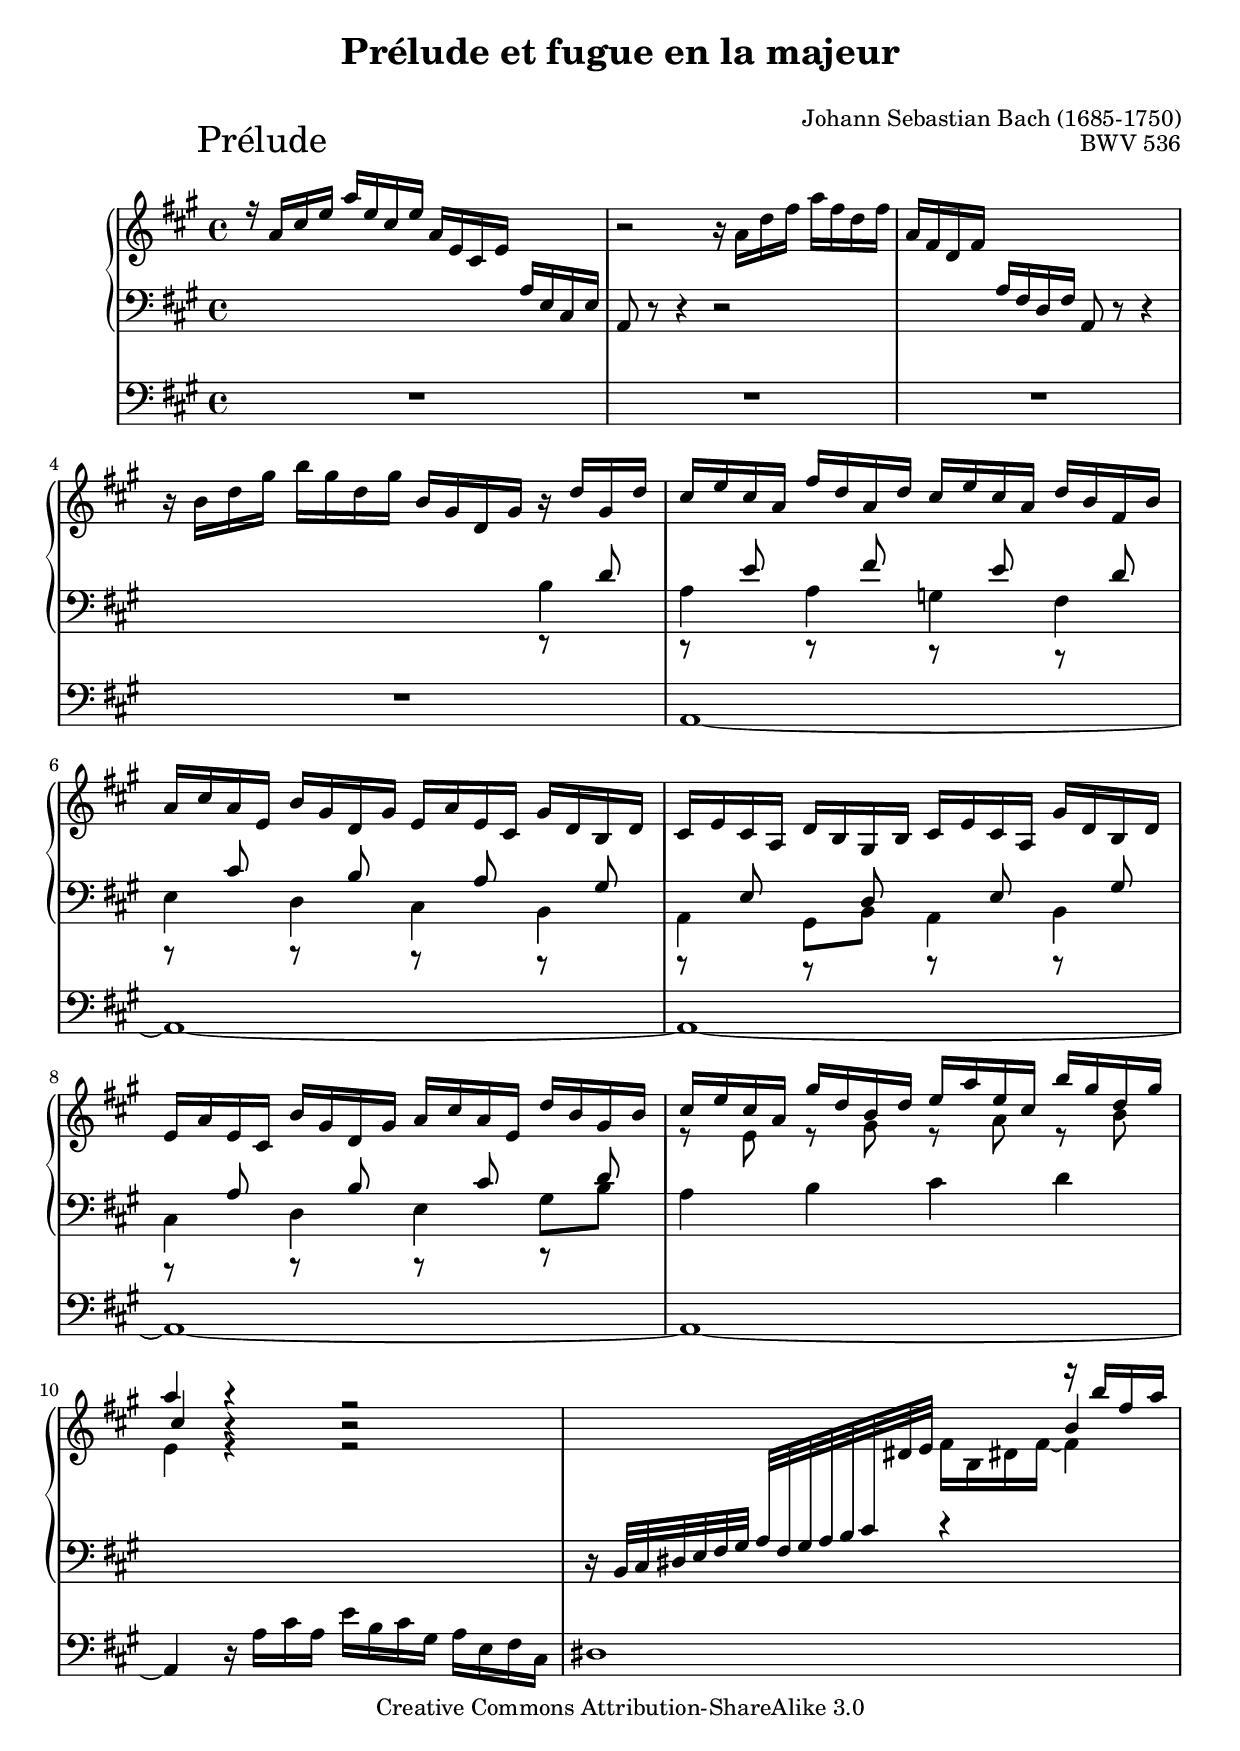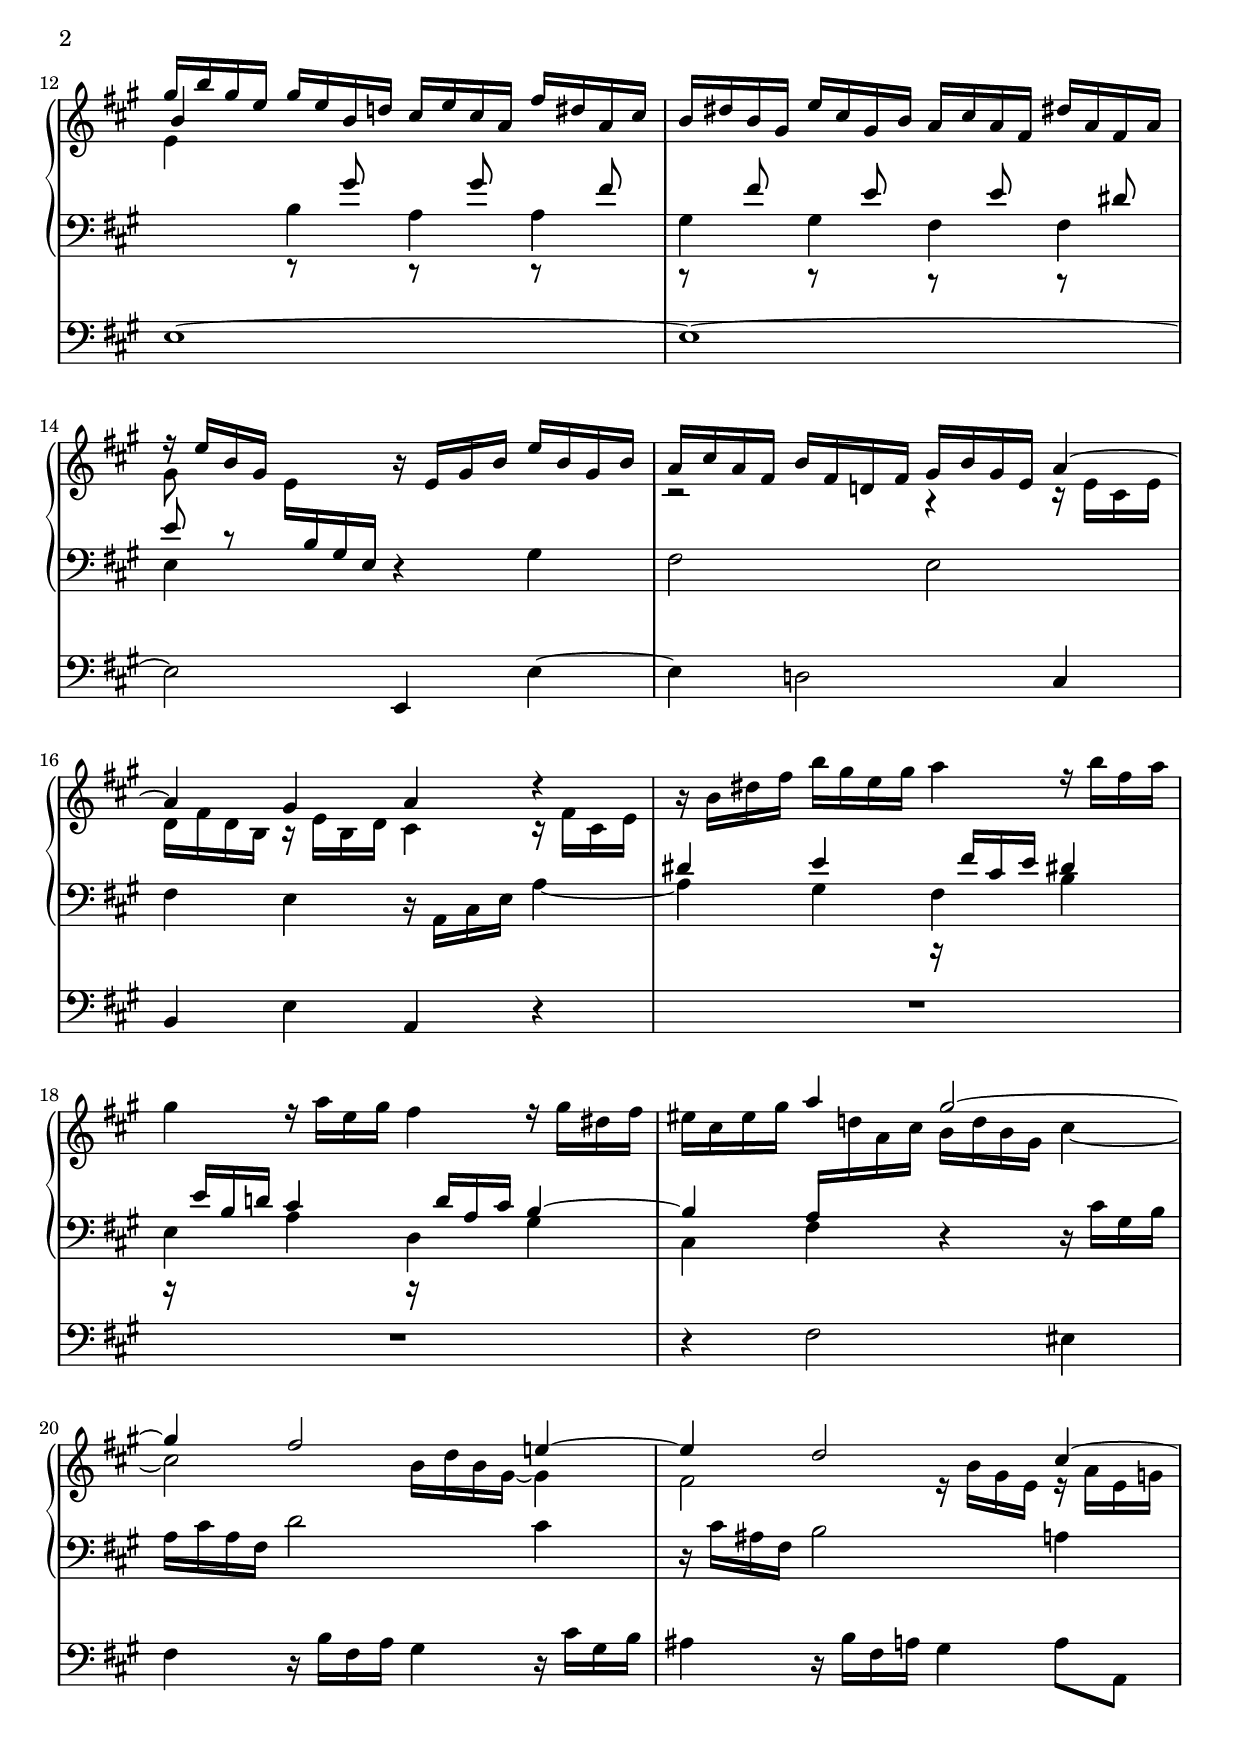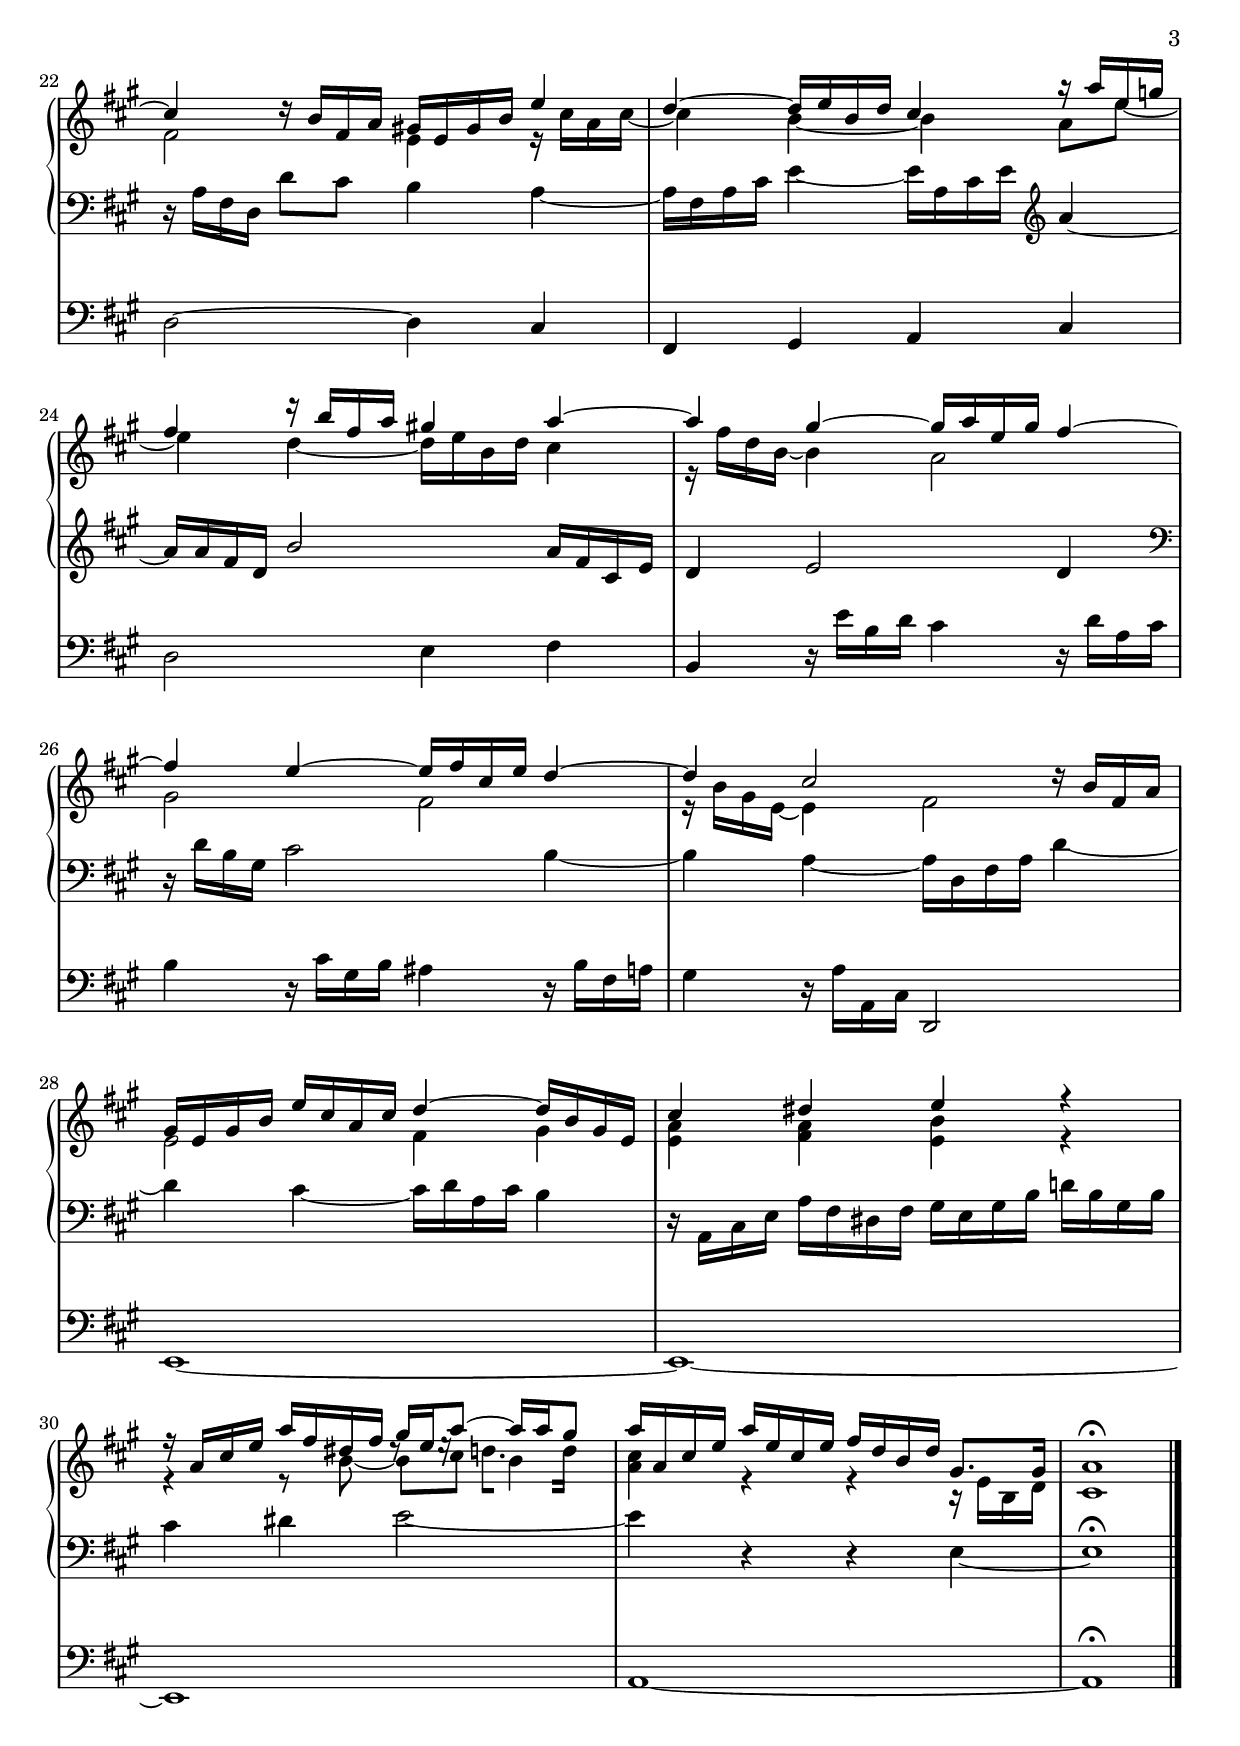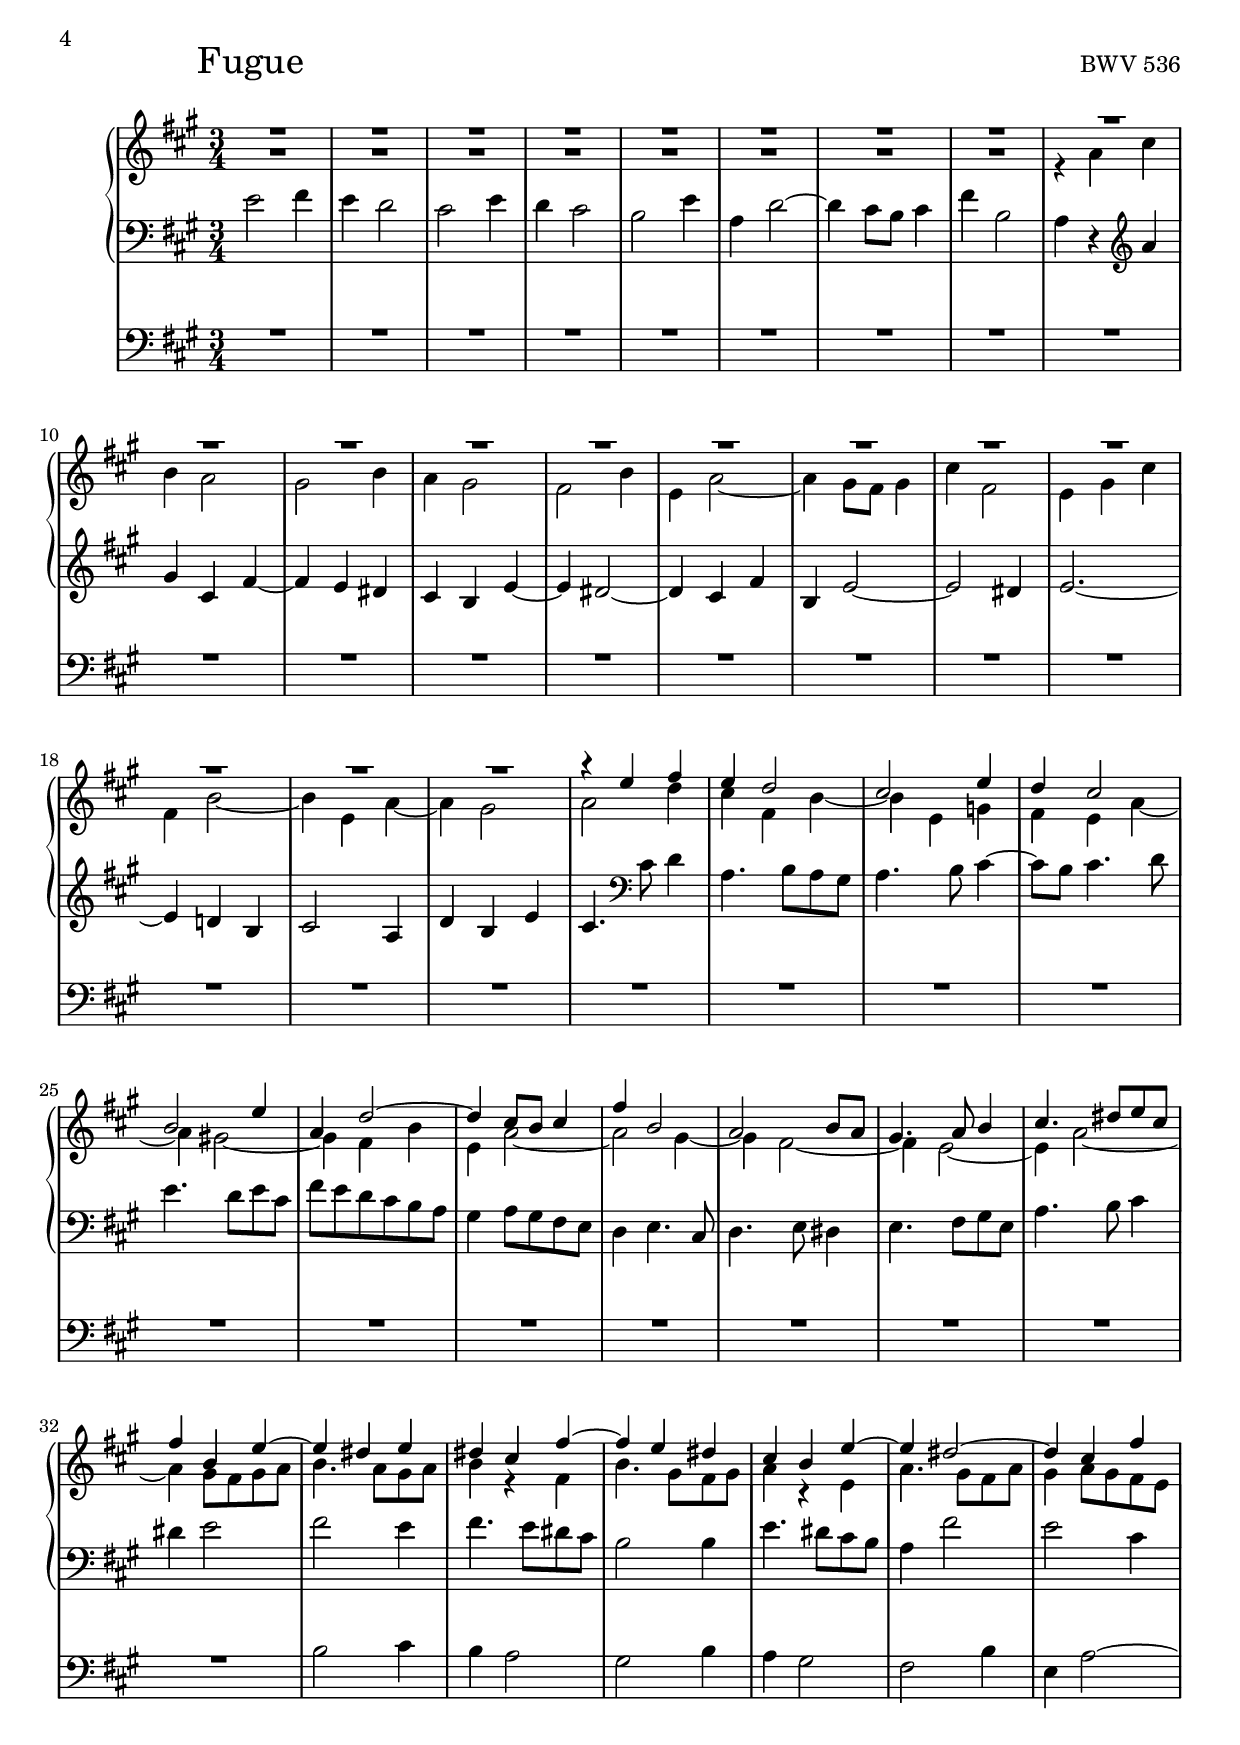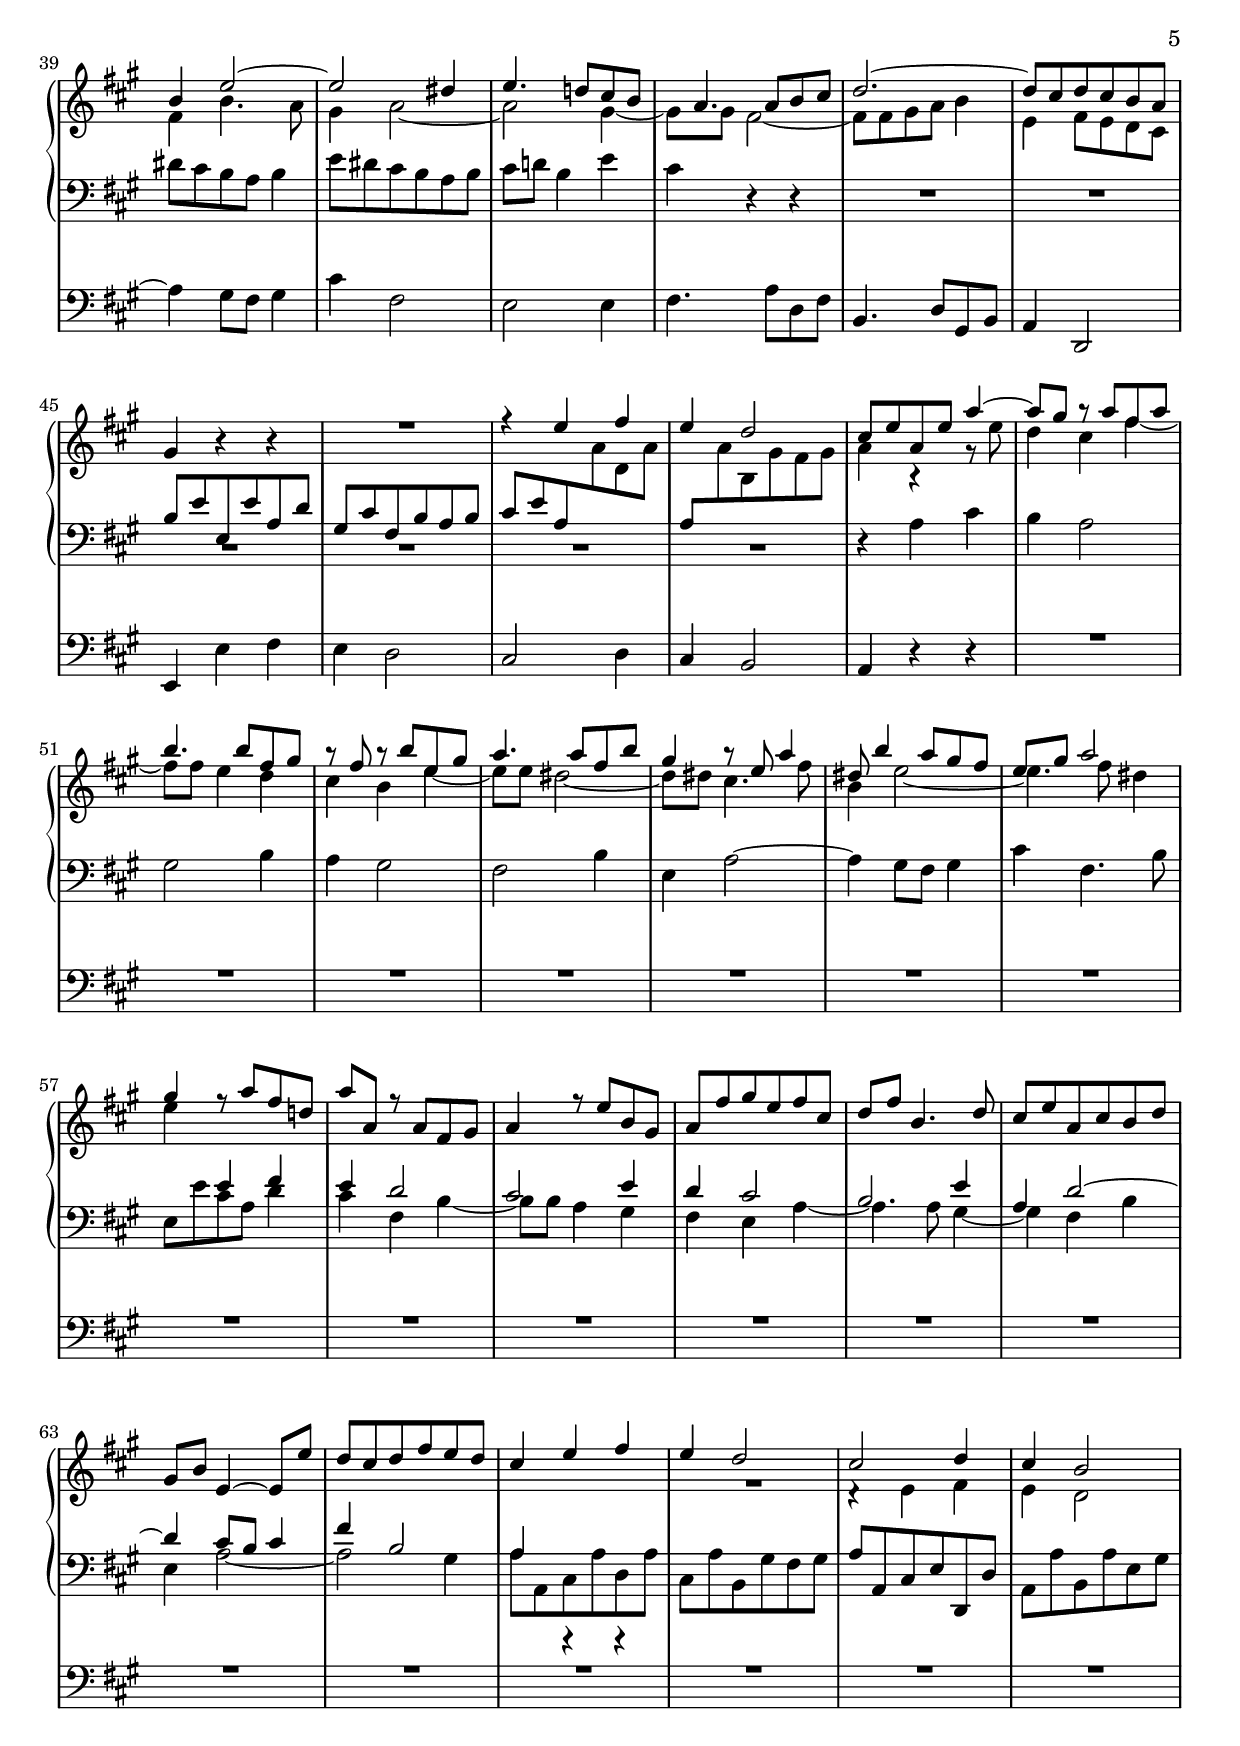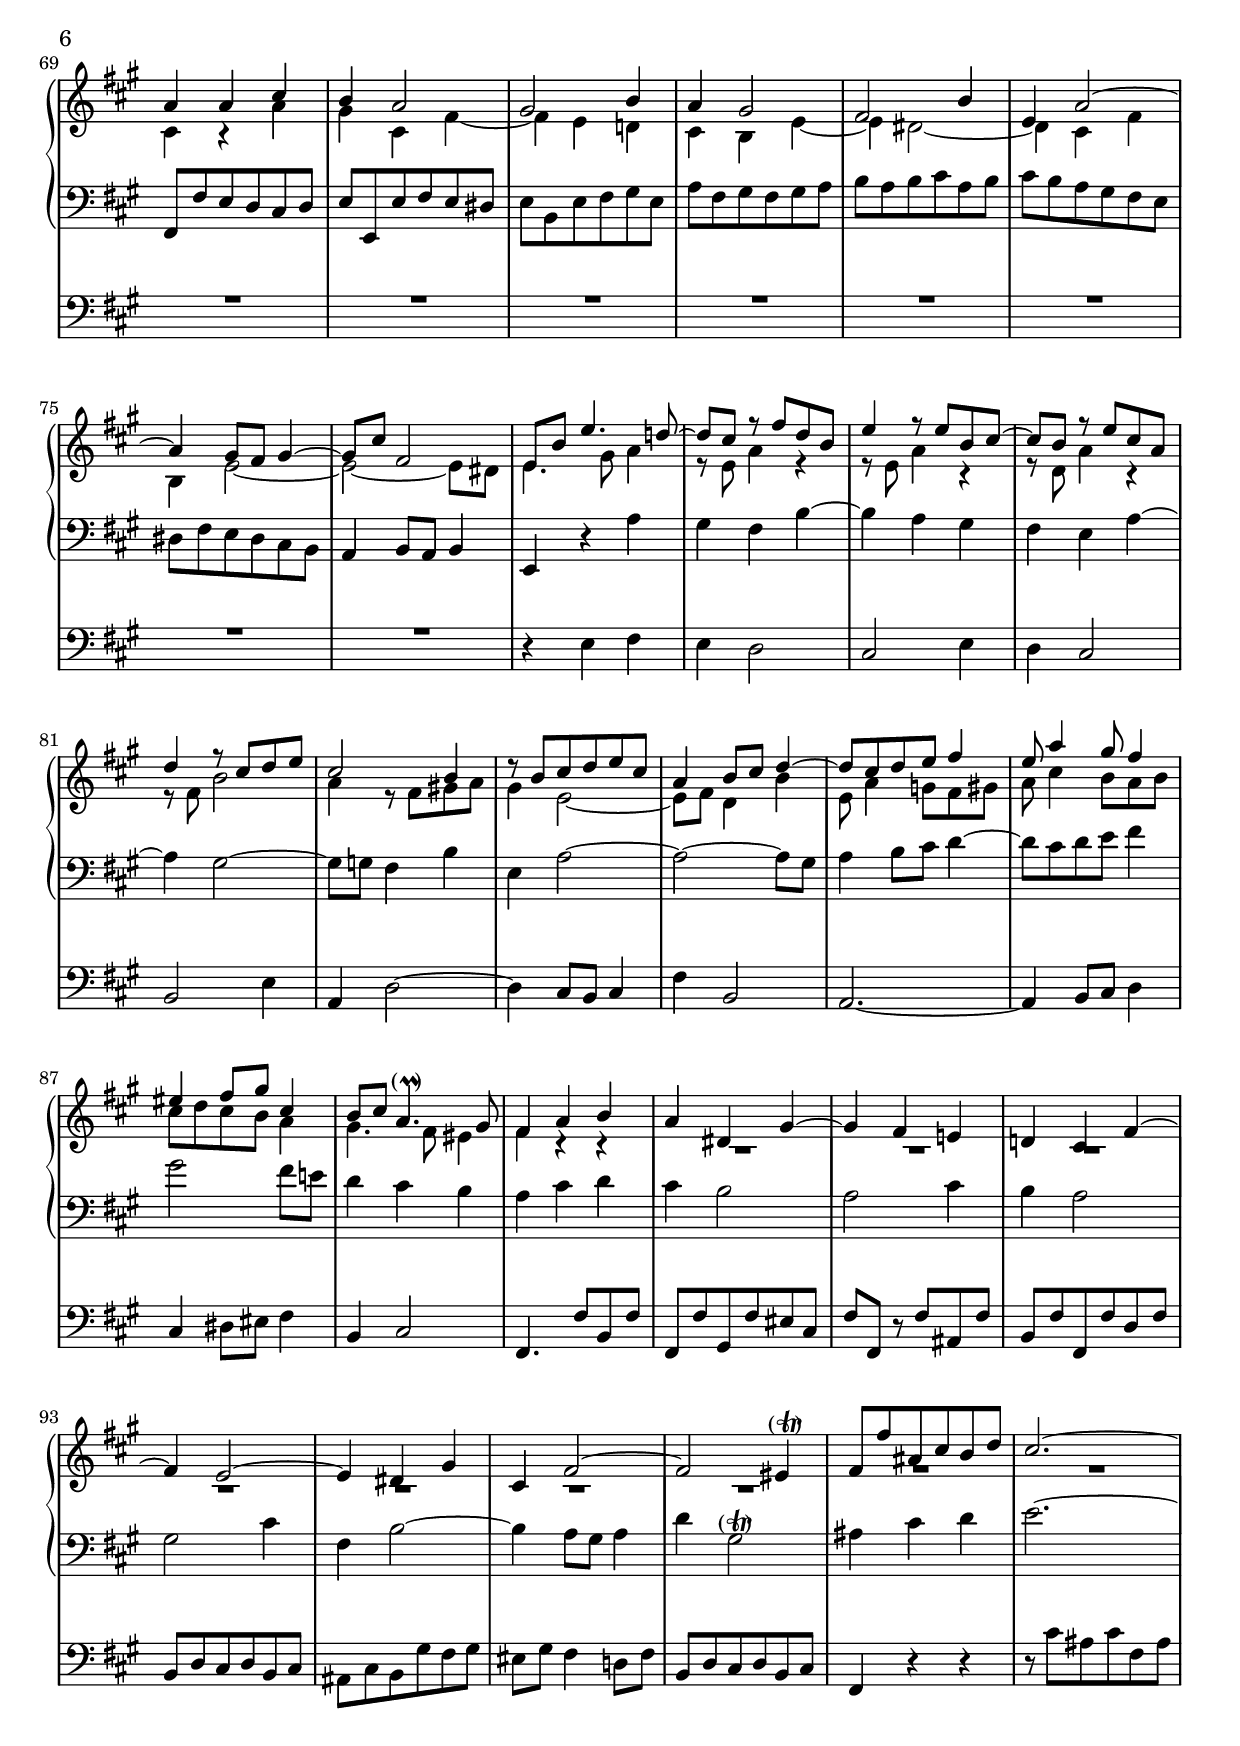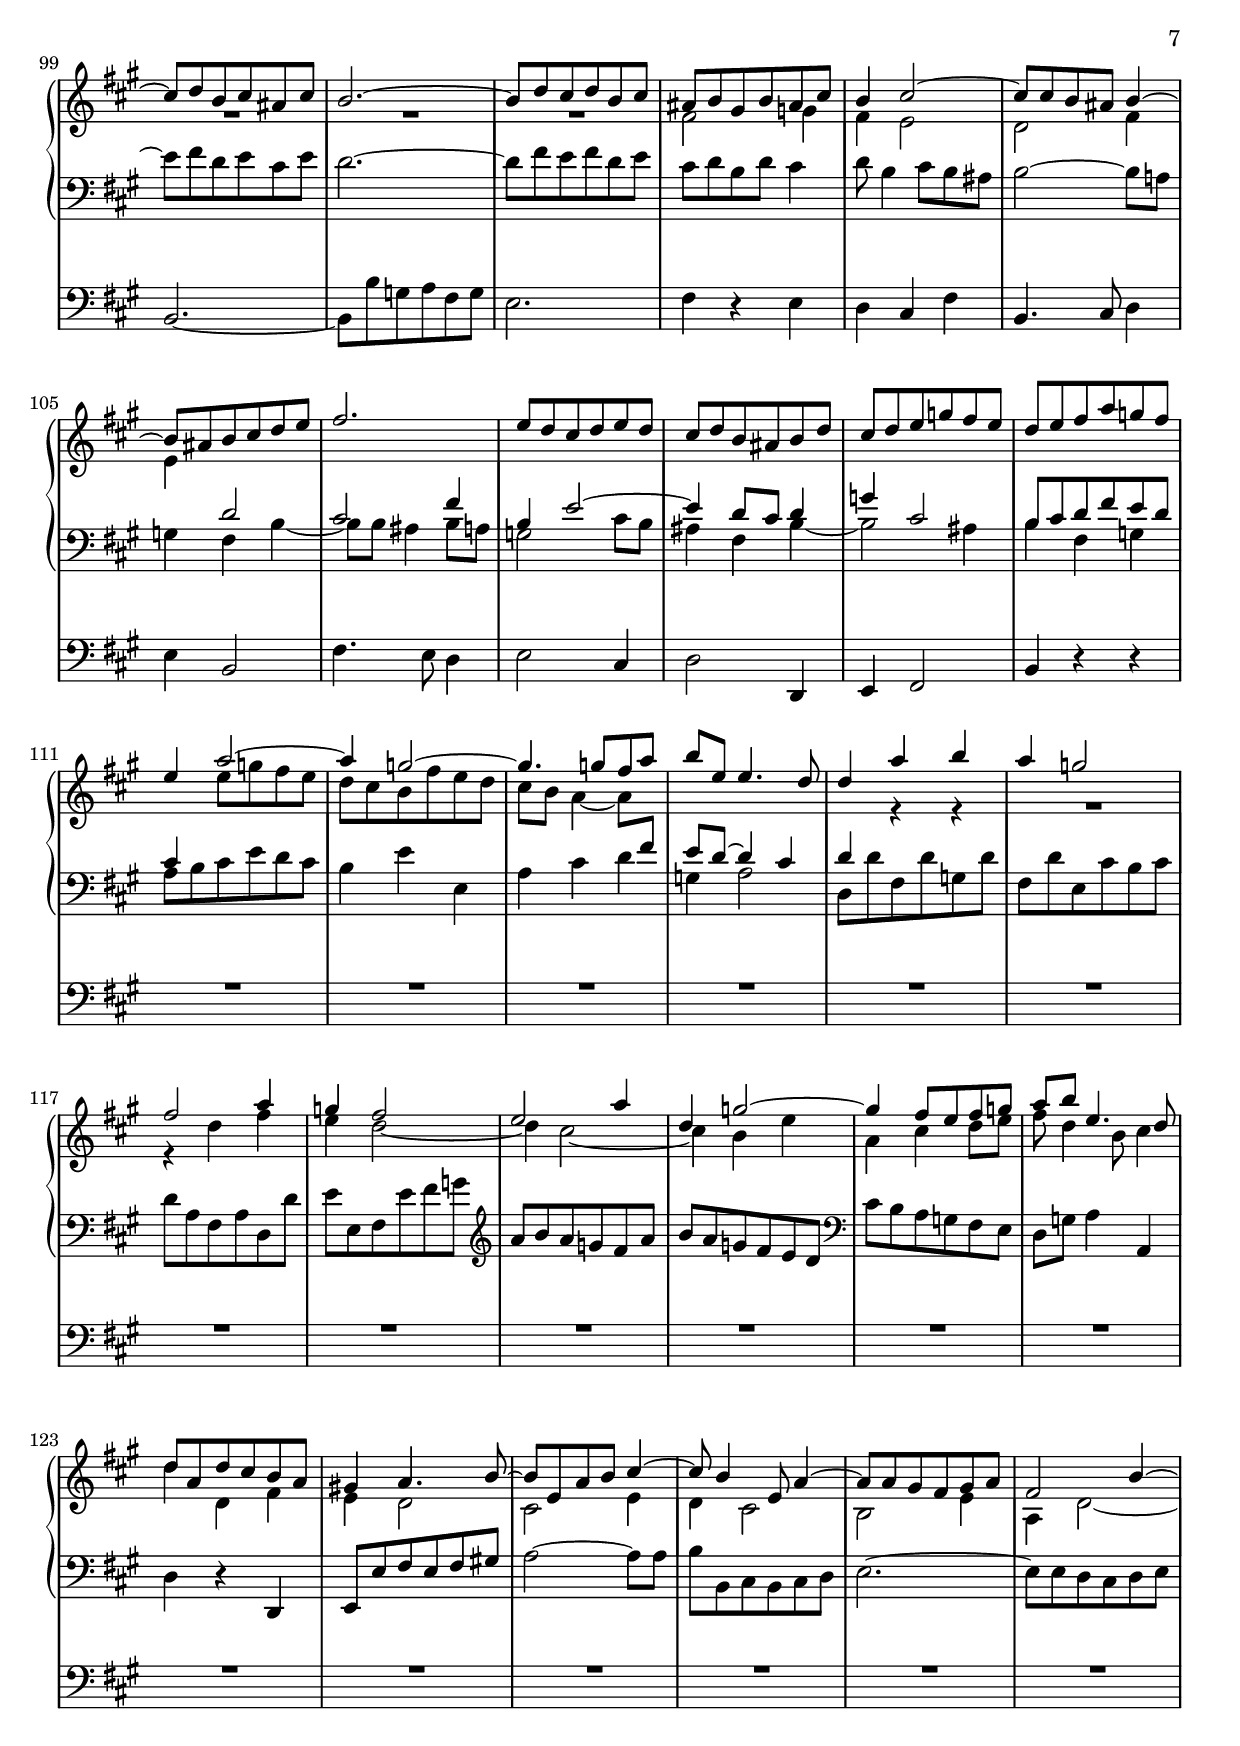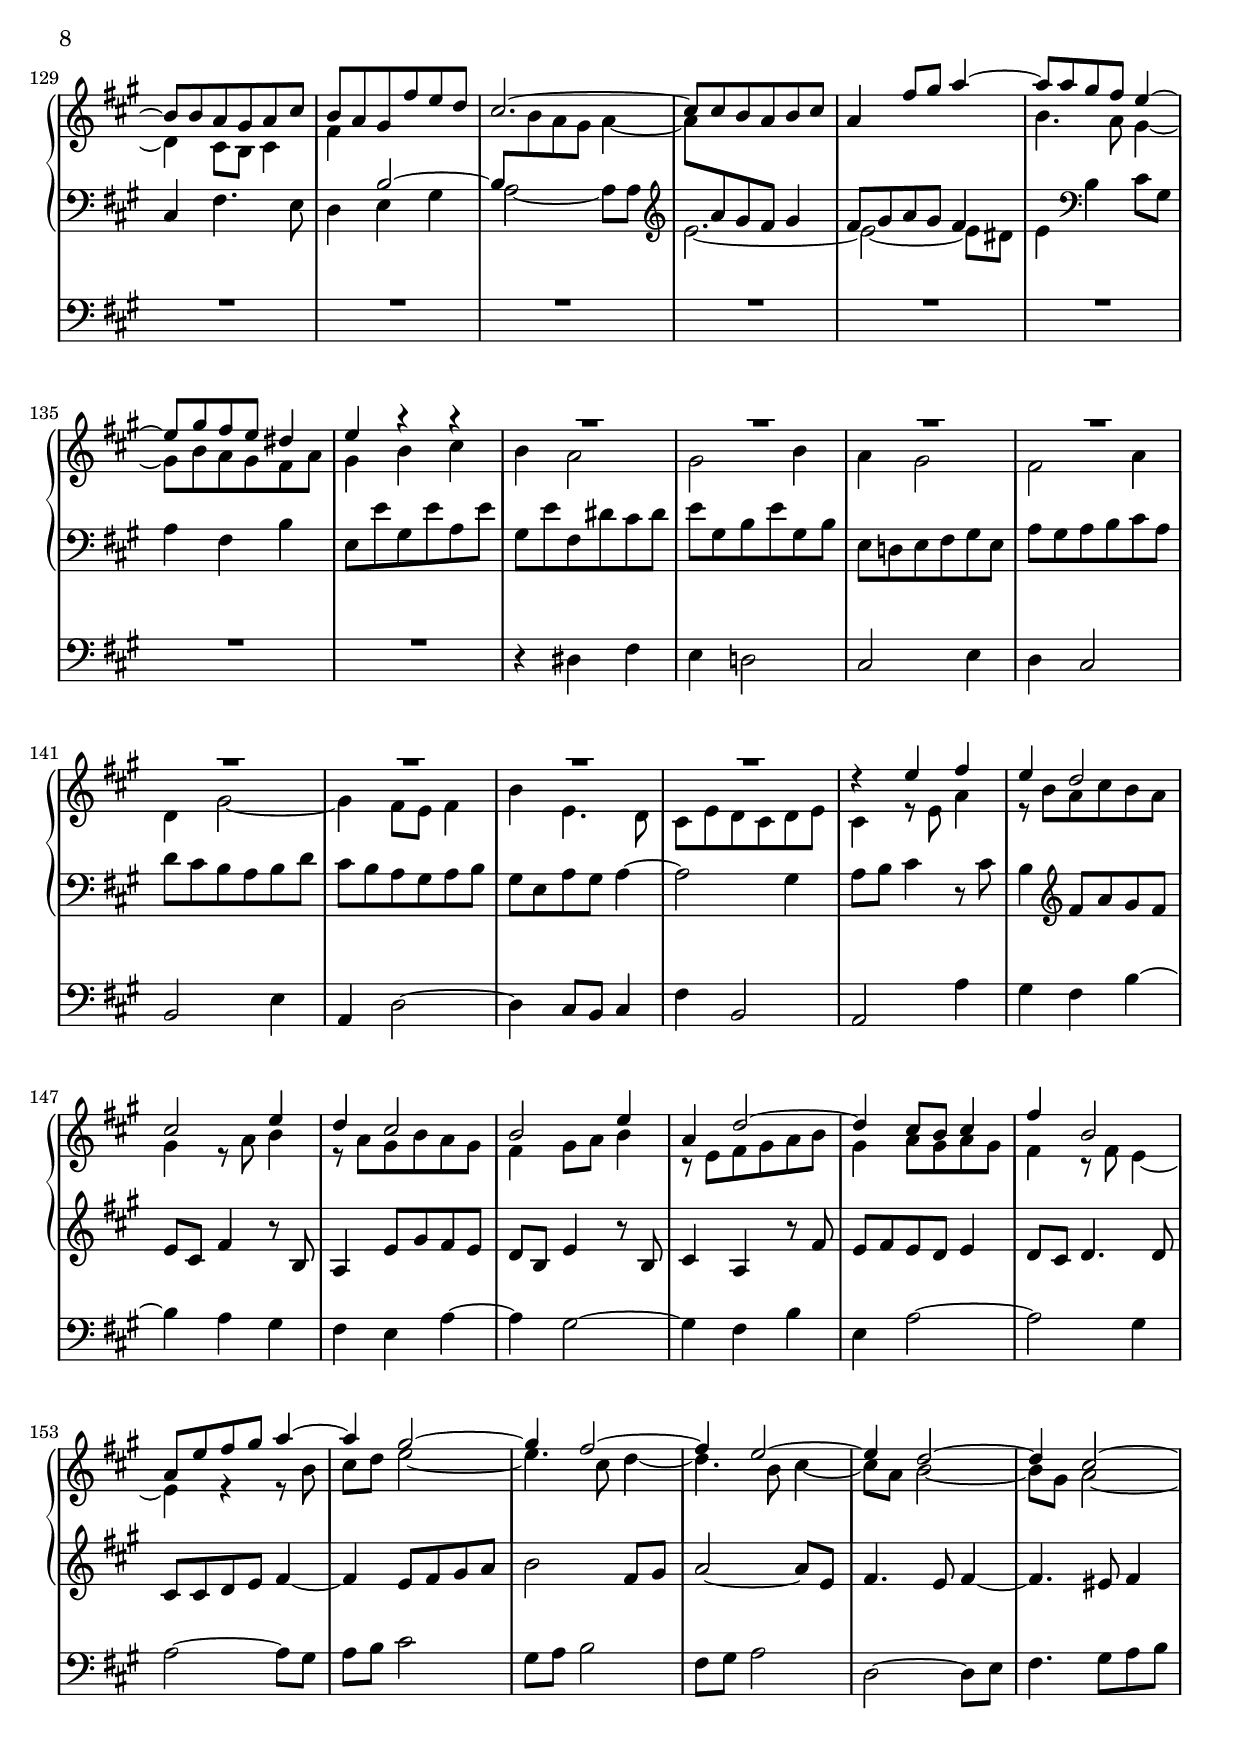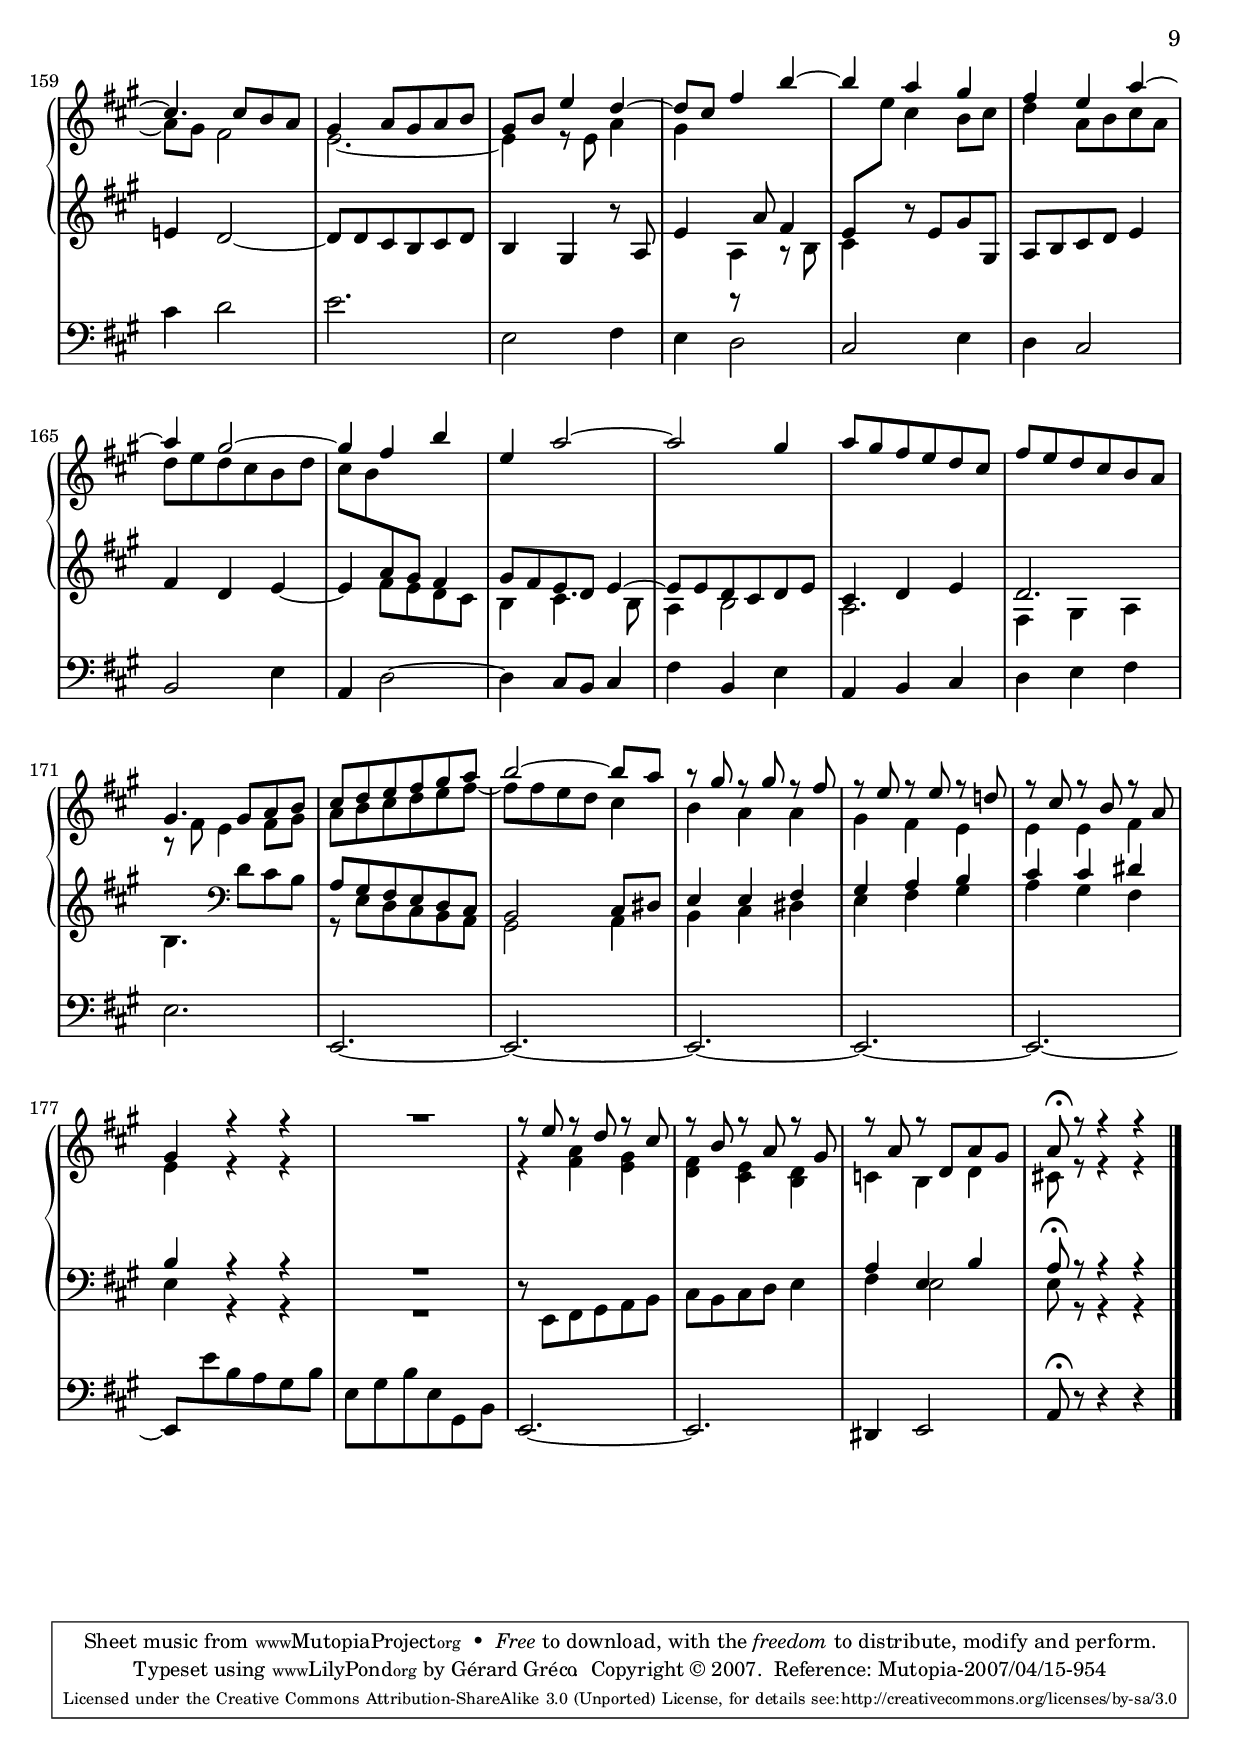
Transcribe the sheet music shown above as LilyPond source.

% -*- mode: LilyPond-mode ; coding: utf-8 -*-
\version "2.10.15"
\include "italiano.ly" 
%% "Notre coeur n'était-il pas tout brûlant au-dedans de nous, quand il nous parlait en chemin, quand il nous expliquait les écritures ?(Lc,24)" 
%% "Were not our hearts burning inside us as he talked to us on the road and explained the scriptures to us? (Lc, 24)"
%%
%% Version 1 
%%
\header{
  title = \markup {\center-align { " Prélude et fugue en la majeur "  \medium " " }}
  subtitle = ""
  piece = "" 
  instrument = ""
  composer = "Johann Sebastian Bach (1685-1750)"
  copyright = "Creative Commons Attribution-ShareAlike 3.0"
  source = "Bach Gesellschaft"
  opus = "BWV 536"
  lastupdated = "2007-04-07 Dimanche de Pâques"
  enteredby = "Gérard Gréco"
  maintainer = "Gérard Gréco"
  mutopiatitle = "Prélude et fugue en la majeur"
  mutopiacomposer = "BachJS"
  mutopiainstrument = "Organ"
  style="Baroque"
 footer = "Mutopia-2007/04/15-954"
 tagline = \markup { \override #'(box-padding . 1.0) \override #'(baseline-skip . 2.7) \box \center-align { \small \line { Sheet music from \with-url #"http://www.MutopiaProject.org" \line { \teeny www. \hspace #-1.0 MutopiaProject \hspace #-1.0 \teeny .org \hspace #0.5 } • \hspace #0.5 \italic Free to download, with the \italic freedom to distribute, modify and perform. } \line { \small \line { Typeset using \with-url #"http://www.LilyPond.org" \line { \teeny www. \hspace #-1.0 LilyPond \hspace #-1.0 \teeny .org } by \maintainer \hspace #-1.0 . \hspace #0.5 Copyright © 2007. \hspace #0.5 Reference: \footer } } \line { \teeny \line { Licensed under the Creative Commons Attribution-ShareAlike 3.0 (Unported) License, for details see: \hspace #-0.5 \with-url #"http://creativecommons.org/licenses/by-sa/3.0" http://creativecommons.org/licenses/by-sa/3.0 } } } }
}

%#(set-default-paper-size "a4" 'landscape)
%#(set-global-staff-size 18)

% macros von Urs Metzger.
adjustSlash = { \once \override TextScript #'extra-offset = #'( -2 . 5 ) }
halsdown = { \stemDown \tieDown \slurDown }
halsneutral = { \stemNeutral \tieNeutral \slurNeutral }
halsup = { \stemUp \tieUp \slurUp}
hideBrackets = { \override TupletBracket #'bracket-visibility = ##f }
hideTripletNumber = { \set tupletNumberFormatFunction = #'() }
mmrestdown = { \once \override MultiMeasureRest #'staff-position = #-2 }
mmrestdownn = { \once \override MultiMeasureRest #'staff-position = #-4 }
mmrestup = { \once \override MultiMeasureRest #'staff-position = #4 }
mmrestupp = { \once \override MultiMeasureRest #'staff-position = #6 }
mmrestuppp = { \once \override MultiMeasureRest #'staff-position = #8 }
mmrestupppp = { \once \override MultiMeasureRest #'staff-position = #10 }
noflag = { \once \override Stem #'flag-style = #'no-flag }
restdownnn = { \once \override MultiMeasureRest #'extra-offset = #'( 0.0 . -3.0 ) }
restright = { \once \override Rest #'extra-offset = #'( 4.0 . 0.0 ) }
scriptdown = { \once \override Script #'extra-offset = #'(0 . -1.3) }
scriptdownn = { \once \override Script #'extra-offset = #'(0 . -2.3) }
scriptdownnn = { \once \override Script #'extra-offset = #'(0 . -3.3) }
scriptup = { \once \override Script #'extra-offset = #'(0 . 1.3) }
showBrackets = { \override TupletBracket #'bracket-visibility = ##t }
staffdown = { \change Staff = "basse" \halsup }
staffup = { \change Staff = "dessus" \halsdown }
std = { \change Staff = "basse" }
stu = { \change Staff = "dessus" }

% macros von Roland Goretzki.
#(use-modules (ice-9 optargs))
#(define*-public (mus:make-context context element #:key id (operations '()))
  "Base function for building ContextSpeccedMusic objects."
  (apply make-music (append (list 'ContextSpeccedMusic
                                  'property-operations operations
                                  'context-type context
                                  'element element)
                            (if id (list 'context-id id) '()))))
#(define*-public (mus:override context layout property val #:optional once)
  (mus:make-context context (make-music 'OverrideProperty
                                        'once once
                                        'grob-property property
                                        'grob-value val
                                        'symbol layout)))
% BogenKurve: -------------------------------------------------------- %
#(define* (BogenKurve dy #:optional once)
  (ly:export (mus:override 'Bottom 'Slur 'height-limit dy once)))
%
% Bogen: ------------------------------------------------------------- %
#(define* (Bogen dx dy #:optional once)
  (ly:export (mus:override 'Bottom 'Slur 'extra-offset (cons dx dy) once)))
% HalteBogenKurve: --------------------------------------------------- %
#(define* (HalteBogenKurve dy #:optional once)
  (ly:export (mus:override 'Bottom 'Tie 'height-limit dy once)))
%
% Tie: --------------------------------------------------------------- %
#(define* (Tie dx dy #:optional once)
  (ly:export (mus:override 'Bottom 'Tie 'extra-offset (cons dx dy) once)))
%
#(define* (silun dx dy #:optional once)
  (ly:export (mus:override 'Bottom 'Rest 'extra-offset (cons dx dy) once)))

#(define* (silaa dx #:optional once)
  (ly:export (mus:override 'Bottom 'MultiMeasureRest 'staff-position dx once)))

#(define* (modifpostexte dx dy #:optional once)
  (ly:export (mus:override 'Bottom 'TextScript 'extra-offset (cons dx dy) once)))

%\once\override Voice.TextScript #'extra-offset = #'(-1.5 . -1.0)

globalPrelude = {
  \key la \major
  \time 4/4
}

sopranoPrelude = \relative do''{
  
  \once\override Score.RehearsalMark #'extra-offset = #'(0 . 3)
  \override Score.RehearsalMark #'self-alignment-X = #'-1
  \mark \markup { \fontsize #'2 Prélude }
  \globalPrelude\halsup
  %%  1 :
  r16 la16 dod16 mi16 la16 mi16 dod16 mi16 la,16 mi16 dod16 mi16 \staffdown la,16 mi16 dod16 mi16 
  \staffup #(silun 0 -2 #t) r2 #(silun 0 -2 #t) r16 la'16 re16 fad16 la16 fad16 re16 fad16 
  \stemUp la,16 fad16 re16 fad16 \staffdown la,16 fad16 re16 fad16 la,8 #(silun 0 -2 #t) r8  #(silun 0 -2 #t) r4
  \staffup  #(silun 0 -2 #t) r16 \stemNeutral si''16 re16 sold16 si16 sold16 re16 sold16 \stemUp si,16 sold16 re16 sold16  #(silun 0 -2 #t) r16 re'16 sold,16 re'16 
  %% 5 :
  dod16 mi16 dod16 la16 fad'16 re16 la16 re16 dod16 mi16 dod16 la16 re16 si16 fad16 si16 
  la16 dod16 la16 mi16 si'16 sold16 re16 sold16 mi16 la16 mi16 dod16 sold'16 re16 si16 re16 
  dod16 mi16 dod16 la16 re16 si16 sold16 si16 dod16 mi16 dod16 la16 sold'16 re16 si16 re16 
  mi16 la16 mi16 dod16 si'16 sold16 re16 sold16 la16 dod16 la16 mi16 re'16 si16 sold16 si16 
  dod16 mi16 dod16 la16 sold'16 re16 si16 re16 mi16 la16 mi16 dod16 si'16 sold16 re16 sold16 
  %% 10 :
%%$  << 
%%$    {\stemUp dod,4} 
%%$    \\
%%$    {\stemUp la'4}
%%$  >> r4 r2
  la4  #(silun 0 +1 #t) r4 r2
  %% 11 :
  s4 s4 s4 #(silun 0 -1 #t) r16 si16 fad16 la16 
  sold16 si16 sold16 mi16 sold16 mi16 si16 re!16 dod16 mi16 dod16 la16 fad'16 red!16 la16 dod16 
  si16 red16 si16 sold16 mi'16 dod16 sold16 si16 la16 dod16 la16 fad16 red'!16 la16 fad16 la16 
  << {#(silun 0 -1 #t) r16 mi'16 si16 sold16 \stemDown mi16 \staffdown \stemUp si16 sold16 mi16 \staffup \stemUp \tieUp #(silun 0 -2 #t) r16 mi'16 sold16 si16 mi16 si16 sold16 si16} \\ {\stemDown sold8 s8 s4 s2} >> 
  %% 15 :
  la16 dod16 la16 fad16 si16 fad16 re!16 fad16 sold16 si16 sold16 mi16 la4 ~
  la4 sold4 la4 #(silun 0 -1 #t) r4 
  \stemDown #(silun 0 -2 #t) r16 si16 red16 fad16 si16 sold16 mi16 sold16 la4 r16 si16 fad16 la16 
  sold4 r16 la16 mi16 sold16 fad4 r16 sold16 red16 fad16 
  mid16 dod16 mid16 sold16 \stemUp la4 sold2 ~
  %% 20 :
  sold4 fad2 mi!4 ~ 
  mi4 re2 dod4 ~
  dod4 #(silun 0 -1 #t) r16 si16 fad16 la16 sold!16 mi16 sold16 si16 mi4
  re4 ~ re16 mi16 si16 re16 dod4 r16 la'16 mi16 sol16 
  fad4 r16 si16 fad16 la16 sold!4 la4 ~
  %% 25 :
  la4 sold4 ~ sold16 la16 mi16 sold16 fad4 ~
  fad4 mi4 ~ mi16 fad16 dod16 mi16 re4 ~
  re4 dod2 #(silun 0 -1 #t) r16 si16 fad16 la16 
  sold16 mi16 sold16 si16 mi16 dod16 la16 dod16 re4 ~ re16 si16 sold16 mi16 
  << {\stemUp dod'4 red4 mi4 r4} \\ {\stemUp la,4 la4 si4 r4} >> 
  %% 30 :
  r16 la16 dod16 mi16 la16 fad16 red16 fad16 << {sold16 mi16 la8 ~ la16 la16 sold8} \\ {#(silun -0.6 2.1 #t) r8 #(silun -1.1 1.6 #t) r16 re8. [ re16 ]}>> 
  << {\stemUp la'16 la,16 dod16 mi16} \\ {\shiftOn dod4} >> la'16 mi16 dod16 mi16 fad16 re16 si16 re16 sold,8. sold16 
  la1 ^\fermata

  
  \bar "|."
}

altoPrelude = \relative do {
  \globalPrelude \halsdown
  %%  1 :
  s1
  \staffdown la8 #(silun 0 +2 #t) r8 #(silun 0 +2 #t) r4 #(silun 0 +2 #t) r2 
  s1
  s4 s4 s4 r8 re'8 
  %%  5 :
  r8 mi8 r8 fad8 r8 mi8 r8 re8 
  r8 dod8 r8 si8 r8 la8 r8 sold8 
  r8 mi8 r8 re8 r8 mi8 r8 sold8 
  r8 la8 r8 si8 r8 dod8 r8 re8 
  \staffup r8 mi8 r8 sold8 r8 la8 r8 si8 
  %% 10 :
  << {s4} \\ {\stemUp \shiftOn dod4} >> r4 r2 % s4 r4 r2
  s4 s4 #(silun 0 -1 #t) r4 si4
  si4 \staffdown r8 sold8 r8 sold8 r8 fad8 
  r8 fad8 r8 mi8 r8 mi8 r8 red8 
  mi8 #(silun 0 +5 #t) r8 s4 s4 s4 
  %% 15 :
  \staffup r2 r4 r16 mi16 dod16 mi16 
  re16 fad16 re16 si16 r16 mi16 si16 re16 dod4 #(silun 0 -1 #t) r16 fad16 dod16 mi16 
  \staffdown red4 mi4 r16 fad16 dod16 mi16 red!4 
  r16 mi16 si16 re!16 dod4 r16 re16 la16 dod16 si4 ~
  si4 la16 \staffup re'!16 la16 dod16 si16 re16 si16 sold16 dod4 ~
  %% 20 :
  dod2 si16 re16 si16 sold16 ~ sold4 
  fad2 r16 si16 sold16 mi16 r16 la16 mi16 sol16 
  fad2 mi4 r16 dod'16 la16 dod16 ~
  dod4 si4 ~ si4 la8 mi'8 ~
  mi4 re4 ~ re16 mi16 si16 re16 dod4 
  %% 25 :
  r16 fad16 re16 si16 ~ si4 la2 
  sold2 fad2 
  r16 si16 sold16 mi16 ~ mi4 fad2
  mi2 fad4 sold4 
  \stemDown mi4 fad4 mi4 r4
  %% 30 :
  r4 r8 si'8 ~ si8 [ dod8 ] si4 
  la4 r4 r4 r16 mi16 si16 re16 
  dod1 
 
}

tenorPrelude = \relative do' {
  \globalPrelude
  %%  1 :
  s1 
  s1 
  s1
  \stemDown s4 s4 s4 si4 
  %%  5 :
  la4 la4 sol4 fad4 
  mi4 re4 dod4 si4 
  la4 sold8 si8 la4 si4 
  dod4 re4 mi4 sold8 si8 
  la4 si4 dod4 re4 
  %% 10 :
  \staffup mi4 r4 r2 
  \staffdown r16 si,32 [ dod32 red32 mi32 fad32 sold32 ] \stemUp la32 [ fad32 sold32 la32 si32 dod32 \staffup \stemUp red32 mi32 ] \stemDown fad16 si,16 red!16 fad16 ~ fad4 
  mi4 \staffdown \stemDown si4 la4 la4 
  sold4 sold4 fad4 fad4 
  mi4 s4 r4 sold4 
  %% 15 :
  fad2 mi2 
  fad4 mi4 r16 la,16 dod16 mi16 \tieDown la4 ~
  la4 sold4 fad4 si4 
  mi,4 la4 re,4 sold4 
  dod,4 fad4 r4 r16 dod'16 sold16 si16 
  %% 20 :
  la16 dod16 la16 fad16 re'2 dod4 
  r16 dod16 lad16 fad16 si2 la!4 
  r16 la16 fad16 re16 re'8 dod8 si4 la4 ~
  la16 fad16 la16 dod16 mi4 ~ mi16 la,16 dod16 mi16 \clef violin \stemUp la4 ~
  la16 la16 fad16 re16 si'2 la16 fad16 dod16 mi16 
  %% 25 :
  re4 mi2 re4 
  \clef "bass" \stemDown r16 re16 si16 sold16 dod2 si4 ~
  si4 la4 ~ la16 re,16 fad16 la16 re4 ~
  re4 dod4 ~ dod16 re16 la16 dod16 si4 
  r16 la,16 dod16 mi16 la16 fad16 red16 fad16 sold16 mi16 sold16 si16 re!16 si16 sold16 si16 
  %% 30 :
  dod4 red4 mi2 ~
  mi4 r4 r4 mi,4 ~
  mi1 ^\fermata

 
}

pedalePrelude = \relative do { 
  \globalPrelude \clef bass
  %%  1 :
  R1
  R1
  R1
  R1
  %%  5 :
  la1 ~
  la1 ~
  la1 ~
  la1 ~
  la1 ~
  %% 10 :
  la4 r16 la'16 dod16 la16 mi'16 si16 dod16 sold16 la16 mi16 fad16 dod16 
  red1 
  mi1 ~
  mi1 ~
  mi2 mi,4 mi'4 ~
  %% 15 :
  mi4 re!2 dod4 
  si4 mi4 la,4 r4 
  R1 
  R1 
  r4 fad'2 mid4 
  %% 20 :
  fad4 r16 si16 fad16 la16 sold4 r16 dod16 sold16 si16 
  lad4 r16 si16 fad16 la!16 sold4 la8 la,8 
  re2 ~ re4 dod4 
  fad,4 sold4 la4 dod4 
  re2 mi4 fad4 
  %% 25 :
  si,4 r16 mi'16 si16 re16 dod4 
  r16 re16 la16 dod16 
  si4 r16 dod16 sold16 si16 lad4 r16 si16 fad16 la!16 
  sold4 r16 la16 la,16 dod16 re,2 
  mi1 ~
  %% 30 :
  mi1 ~
  mi1 
  la1 ~
  la1^\fermata
 
}

globalFugue = {
  \key la \major
  \time 3/4
}

sopranoFugue = \relative do'' {
  \once\override Score.RehearsalMark #'extra-offset = #'(0 . 3)
  \override Score.RehearsalMark #'self-alignment-X = #'-1
  \mark \markup { \fontsize #'2 Fugue }
  \halsup
  %%  1 :
  #(silaa +2 #f) R2.*8
  #(silaa +4 #f) R2.*12
  %% 21 :
  r4 mi4 fad4 
  mi4 re2 
  dod2 mi4 
  re4 dod2 
  %% 25 :
  si2 mi4 
  la,4 re2 ~
  re4 dod8 si8 dod4 
  fad4 si,2 
  la2 si8 la8
  %% 30 :
  sold4. la8 si4 
  dod4. red8 mi8 dod8 
  fad4 si,4 mi4 ~
  mi4 red4 mi4 
  red4 dod4 fad4 ~
  %% 35 :
  fad4 mi4 red4 
  dod4 si4 mi4 ~
  mi4 red2 ~
  red4 dod4 fad4 
  si,4  #(Tie +0 +0.8 #t) mi2 ~
  %% 40 :
  mi2 red4 
  mi4. re!8 dod8 si8 
  \once \override NoteColumn #'force-hshift = #+1.5 la4. la8 si8 dod8 
  #(Tie +0 +0.8 #t) re2.   ~
  re8 dod8 re8 dod8 si8 la8 
  %% 45 :
  sold4  #(silun 0 -2 #t) r4 #(silun 0 -2 #t) r4 
  #(silaa +2 #t) R2.
  r4 mi'4 fad4 
  mi4 re2 
  dod8 mi8 la,8 mi'8 la4 ~
  %% 50 :
  la8 sold8 r8 la8 fad8 la8 
  si4. si8 fad8 sold8 
  r8 fad8 r8 si8 mi,8 sold8 
  la4. la8 fad8 si8 
  sold4 r8 mi8 la4 
  %% 55 :
  red,8 si'4 la8 sold8 fad8 
  mi8 sold8 la2 
  sold4 r8 la8 fad8 re!8 
  la'8 la,8 r8 la8 fad8 sold8 
  la4 r8 mi'8 si8 sold8 
  %% 60 :
  la8 fad'8 sold8 mi8 fad8 dod8 
  re8 fad8 si,4. re8 
  dod8 mi8 la,8 dod8 si8 re8 
  sold,8 si8 mi,4 ~ mi8 mi'8 
  re8 dod8 re8 fad8 mi8 re8 
  %% 65 :
  dod4 mi4 fad4 
  mi4 re2 
  dod2 re4 
  dod4 si2 
  la4 la4 dod4 
  %% 70 :
  si4 la2 
  sold2 si4 
  la4 sold2 
  fad2 si4 
  mi,4 la2 ~
  %% 75 :
  la4 sold8 fad8 sold4 ~
  sold8 dod8 fad,2 
  \once\override Staff.NoteCollision #'merge-differently-dotted = ##t mi8 si'8 mi4. re!8 ~
  re8 dod8 r8 fad8 re8 si8 
  mi4 r8 mi8 si8 dod8 ~
  %% 80 :   
  dod8 si8 r8 mi8 dod8 la8 
  re4 #(silun 0 -1 #t) r8 dod8 re8 mi8 
  dod2 si4
  #(silun 0 -1 #t) r8 si8 dod8 re8 mi8 dod8 
  la4 si8 dod8 re4 ~
  %% 85 :
  re8 dod8 re8 mi8 fad4 
  mi8 la4 sold8 fad4 
  mid4 fad8 sold8 dod,4 
  si8 dod8 #(modifpostexte -0.5 -0.5 #t) la4.^\markup{"(" \hspace #-0.3 \raise #0.8 \musicglyph #"scripts.prall" \hspace #-1.1 ")"} sold8 
  fad4 la4 si4 
  %% 90 :
  la4 red,4 sold4 ~
  sold4 fad4 mi!4 
  re!4 dod4 fad4 ~
  fad4 mi2 ~
  mi4 red4 sold4 
  %% 95 :
  dod,4 fad2 ~
  fad2 #(modifpostexte -0.7 -0.5 #t) mid4^\markup{"(" \hspace #-0.0 \raise #0.0 \musicglyph #"scripts.trill" \hspace #-1.1 ")"}
  fad8 fad'8 lad,8 dod8 si8 re8 
  dod2. ~
  dod8 re8 si8 dod8 lad8 dod8 
  %% 100 :
  si2. ~
  si8 re8 dod8 re8 si8 dod8 
  lad8 si8 sold8 si8 lad8 dod8 
  si4 dod2 ~
  dod8 dod8 si8 lad8 si4 ~
  %% 105 :
  si8 lad8 si8 dod8 re8 mi8 
  fad2. 
  mi8 re8 dod8 re8 mi8 re8 
  dod8 re8 si8 lad8 si8 re8 
  dod8 re8 mi8 sol8 fad8 mi8 
  %% 110 :
  re8 mi8 fad8 la8 sol8 fad8 
  mi4 la2 ~
  la4 sol2 ~
  sol4. sol8 fad8 la8 
  si8 mi,8 mi4. re8 
  %% 115 :
  re4 la'4 si4 
  la4 sol2 
  fad2 la4 
  sol4 fad2 
  mi2 la4 
  %% 120 :
  re,4 sol2 ~
  sol4 fad8 mi8 fad8 sol8 
  la8 si8 mi,4. re8 
  re8 la8 re8 dod8 si8 la8 
  sold!4 la4. si8 ~
  %% 125 :
  si8 mi,8 la8 si8 dod4 ~
  dod8 si4 mi,8 la4 ~
  la8 la8 sold8 fad8 sold8 la8 
  fad2 si4 ~
  si8 si8 la8 sold8 la8 dod8 
  %% 130 :
  si8 la8 sold8 fad'8 mi8 re8 
  dod2. ~
  dod8 dod8 si8 la8 si8 dod8 
  la4 fad'8 sold8 la4 ~
  la8 la8 sold8 fad8 mi4 ~
  %% 135 :
  mi8 sold8 fad8 mi8 red4 
  mi4 r4 #(silun 0 -0.6 #t) r4 
  R2.*8
  %% 145 :
  #(silun 0 -1 #t) r4 mi4 fad4 
  mi4 re2 
  dod2 mi4 
  re4 dod2 
  si2 mi4 
  %% 150 :
  la,4 re2 ~
  re4 dod8 si8 dod4 
  fad4 si,2 
  la8 mi'8 fad8 sold8 la4 ~
  la4 sold2 ~
  %% 155 :
  sold4 fad2 ~
  fad4 mi2 ~
  mi4 re2 ~
  re4 dod2 ~
  dod4. dod8 si8 la8 
  %% 160 :
  sold4 la8 sold8 la8 si8 
  sold8 si8 mi4 re4 ~
  re8 dod8 fad4 si4 ~
  si4 la4 sold4 
  fad4 mi4 la4 ~
  %% 165 :
  la4 sold2 ~ 
  sold4 fad4 si4 
  mi,4 la2 ~
  la2 sold4 
  la8 sold8 fad8 mi8 re8 dod8 
  %% 170 :
  fad8 mi8 re8 dod8 si8 la8 
  sold4. sold8 la8 si8 
  dod8 re8 mi8 fad8 sold8 la8 
  si2 ~ si8 la8 
  r8 sold8 r8 sold8 r8 fad8 
  %% 175 :
  r8 mi8 r8 mi8 r8 re!8 
  r8 dod8 r8 si8 r8 la8 
  sold4 r4 r4 
  R2.
  r8 mi'8 r8 re8 r8 dod8 
  %% 180:
  r8 si8 r8 la8 r8 sold8 
  r8 la8 r8 re,8 la'8 sold8 
  %% la8^\fermata 
  #(modifpostexte 1.2 0.4 #t) la8^\markup{\musicglyph #"scripts.ufermata"} r8 r4 r4 \bar "|."
}

altoFugue = \relative do'' {
  \globalFugue \halsdown
  %%  1 :
  #(silaa -2 #f) R2.*8
  r4 la4 dod4 
  %% 10 :
  si4 la2 
  sold2 si4 
  la4 sold2 
  fad2 si4 
  mi,4 la2 ~
  %% 15 :
  la4 sold8 fad8 sold4 
  dod4 fad,2 
  mi4 sold4 dod4 
  fad,4 si2 ~
  si4 mi,4 la4 ~
  %% 20 :
  la4 sold2
  la2 re4 
  dod4 fad,4 si4 ~
  si4 mi,4 sol4 
  fad4 mi4 la4 ~
  %% 25 :
  la4 sold!2 ~
  sold4 fad4 si4 
  mi,4 la2 ~
  la2 sold4 ~
  sold4 fad2 ~
  %% 30 :
  fad4 mi2 ~
  mi4 la2 ~
  la4 sold8 fad8 sold8 la8 
  si4. la8 sold8 la8 
  si4 #(silun 0 1 #t) r4 fad4 
  %% 35 :
  si4. sold8 fad8 sold8 
  la4 r4 mi4 
  la4. sold8 fad8 la8 
  sold4 la8 sold8 fad8 mi8 
  fad4 si4. la8 
  %% 40 :
  sold4 la2 ~
  la2 sold4 ~
  sold8 sold8 fad2 ~
  fad8 fad8 sold8 la8 si4 
  mi,4 fad8 mi8 re8 dod8 
  %% 45 :
  \staffdown si8 mi8 mi,8 mi'8 la,8 re8 
  sold,8 dod8 fad,8 si8 la8 si8 
  dod8 mi8 la,8 \staffup la'8 re,8 la'8 
  \staffdown la,8 \staffup la'8 si,8 sold'8 fad8 sold8 
  la4 r4 #(silun 0 +1 #t) r8 mi'8 
  %% 50 :
  re4 dod4 fad4 ~
  fad8 fad8 mi4 re4 
  dod4 si4 mi4 ~
  mi8 mi8 red2 ~
  red8 red8 dod4. fad8 
  %% 55 :
  si,4 mi2 ~
  mi4. fad8 red4 
  mi4 \staffdown mi,4 fad4 
  mi4 re2 
  dod2 mi4 
  %% 60 :
  re4 dod2 
  si2 mi4 
  la,4 re2 ~
  re4 dod8 si8 dod4 
  fad4 si,2 
  %% 65 :
  la4 r4 r4 
  \staffup #(silaa -4 #t) R2. 
  #(silun 0 +0.5 #t) r4 mi'4 fad4 
  mi4 re2 
  dod4 r4 la'4 
  %% 70 :
  sold4 dod,4 fad4 ~
  fad4 mi4 re!4 
  dod4 si4 mi4 ~
  mi4 red2 ~
  red4 dod4 fad4 
  %% 75 :
  si,4 mi2 ~
  mi2 ~ mi8 red8 
  mi4. sold8 la4 
  r8 mi8 la4 r4 
  r8 mi8 la4 r4 
  %% 80 :
  r8 re,8 la'4 r4 
  r8 fad8 si2 
  la4 r8 fad8 sold!8 la8 
  sold4 mi2 ~
  mi8 fad8 re4 si'4 
  %% 85 :
  mi,8 la4 sol8 fad8 sold8 
  la8 dod4 si8 la8 si8 
  dod8 re8 dod8 si8 la4 
  sold4. fad8 mid4 
  fad4 #(silun 0 +0.6 #t) r4 r4 
  %% 90 :
  #(silaa -8 #f) R2.*7
  #(silaa -4 #f) R2.*5
  %% 102 :
  fad2 sol4 
  fad4 mi2 
  re2 fad4 
  %% 105 :
  mi4 \staffdown re2 
  dod2 fad4 
  si,4 mi2 ~
  mi4 re8 dod8 re4 
  sol!4 dod,2 
  %% 110 :
  si8 dod8 re8 fad8 mi8 re8 
  dod4 \staffup mi'8 sol8 fad8 mi8 
  re8 dod8 si8 fad'8 mi8 re8 
  dod8 si8 la4 ~ la8 \staffdown fad8 
  mi8 re8 ~ re4 dod4 
  %% 115 :
  re4 \staffup r4 r4 
  R2. 
  r4 re'4 fad4 
  mi4 re2 ~
  re4 dod2 ~
  %% 120 :
  dod4 si4 mi4 
  la,4 dod4 re8 mi8 
  fad8 re4 si8 dod4 
  re4 re,4 fad4 
  mi4 re2 
  %% 125 :
  dod2 mi4 
  re4 dod2 
  si2 mi4 
  la,4 re2 ~
  re4 dod8 si8 dod4 
  %% 130 :
  fad4 \staffdown si,2 ~ 
  si8 \staffup si'8 la8 sold8 la4 ~
  la8 \staffdown la8 sold8 fad8 sold4 
  fad8 sold8 la8 sold8 fad4
  \staffup si4. la8 sold4 ~
  %% 135 :
  sold8 si8 la8 sold8 fad8 la8 
  sold4 si4 dod4 
  si4 la2 
  sold2 si4 
  la4 sold2
  %% 140 :
  fad2 la4 
  re,4 sold2 ~
  sold4 fad8 mi8 fad4 
  si4 mi,4. re8 
  dod8 mi8 re8 dod8 re8 mi8 
  %% 145 :
  dod4 r8 mi8 la4 
  r8 si8 la8 dod8 si8 la8 
  sold4 r8 la8 si4 
  r8 la8 sold8 si8 la8 sold8 
  fad4 sold8 la8 si4 
  %% 150 :
  r8 mi,8 fad8 sold8 la8 si8 
  sold4 la8 sold8 la8 sold8 
  fad4 r8 fad8 mi4 ~
  mi4 r4 r8 si'8 
  dod8 re8 mi2 ~
  %% 155 :
  mi4. dod8 re4 ~
  re4. si8 dod4 ~
  dod8 la8 si2 ~
  si8 sold8 la2 ~
  la8 sold8 fad2 
  %% 160 :
  mi2. ~
  mi4 r8 mi8 la4 
  sold4 \staffdown r8 la8 fad4 
  mi8 \staffup mi'8 dod4 si8 dod8 
  re4 la8 si8 dod8 la8 
  %% 165 :
  re8 mi8 re8 dod8 si8 re8 
  dod8 si8 \staffdown la8 sold8 fad4 
  sold8 fad8 mi8 re8 mi4 ~
  mi8 mi8 re8 dod8 re8 mi8 
  dod4 re4 mi4 
  %% 170 :
  re2. 
  \staffup r8 fad8 mi4 fad8 sold8 
  la8 si8 dod8 re8 mi8 fad8 ~
  fad8 fad8 mi8 re8 dod4
  si4 la4 la4 
  %% 175 :
  sold4 fad4 mi4 
  mi4 mi4 fad4 
  mi4 r4 r4 
  s2. 
  r4 <fad la>4 <mi sold>4 
  %% 180 :
  <re fad>4 <dod mi>4 <si re>4 
  do4 si4 re4 
  dod!8 r8 r4 r4 

}

tenorFugue = \relative do' {
  \globalFugue
  %%  1 :
  mi2 fad4 
  mi4 re2 
  dod2 mi4 
  re4 dod2 
  %%  5 :
  si2 mi4 
  la,4 re2 ~
  re4 dod8 si8 dod4 
  fad4 si,2 
  la4 r4 \clef violin la'4 
  %% 10 :
  sold4 dod,4 fad4 ~
  fad4 mi4 red4 
  dod4 si4 mi4 ~
  mi4 red2 ~
  red4 dod4 fad4 
  %% 15 :
  si,4 mi2 ~
  mi2 red4 
  mi2. ~
  mi4 re!4 si4 
  dod2 la4
  %% 20 :
  re4 si4 mi4 
  dod4. \clef bass dod8 re4 
  la4. si8 la8 sold8 
  la4. si8 dod4 ~
  dod8 si8 dod4. re8 
  %% 25 :
  mi4. re8 mi8 dod8 
  fad8 mi8 re8 dod8 si8 la8 
  sold4 la8 sold8 fad8 mi8 
  re4 mi4. dod8 
  re4. mi8 red4 
  %% 30 :
  mi4. fad8 sold8 mi8 
  la4. si8 dod4 
  red4 mi2 
  fad2 mi4 
  fad4. mi8 red8 dod8 
  %% 35 :
  si2 si4 
  mi4. red8 dod8 si8 
  la4 fad'2 
  mi2 dod4 
  red8 dod8 si8 la8 si4 
  %% 40 :
  mi8 red8 dod8 si8 la8 si8 
  dod8 re!8 si4 mi4 
  dod4 r4 r4 
  R2. 
  R2. 
  %% 45 : 
  #(silaa -2 #f) R2.
  R2.
  R2.
  R2.
  r4 la4 dod4 
  %% 50 :
  si4 la2 
  sold2 si4 
  la4 sold2 
  fad2 si4 
  mi,4 la2 ~
  %% 55 :
  la4 sold8 fad8 sold4 
  \tieDown dod4 fad,4. si8 
  mi,8 mi'8 dod8 la8 re4 
  dod4 fad,4 si4 ~
  si8 si8 la4 sold4 
  %% 60 :
  fad4 mi4 la4 ~
  la4. la8 sold4 ~
  sold4 fad4 si4 
  mi,4 la2 ~
  la2 sold4 
  %% 65 :
  la8 la,8 dod8 la'8 re,8 la'8 
  \tieUp dod,8 la'8 si,8 sold'8 fad8 sold8 
  la8 la,8 dod8 mi8 re,8 re'8 
  la8 la'8 si,8 la'8 mi8 sold8 
  fad,8 fad'8 mi8 re8 dod8 re8 
  %% 70 :
  mi8 mi,8 mi'8 fad8 mi8 red8 
  mi8 si8 mi8 fad8 sold8 mi8 
  la8 fad8 sold8 fad8 sold8 la8 
  si8 la8 si8 dod8 la8 si8 
  dod8 si8 la8 sold8 fad8 mi8 
  %% 75 :
  red8 fad8 mi8 red8 dod8 si8 
  la4 si8 la8 si4 
  mi,4 r4 la'4 
  sold4 fad4 si4 ~
  si4 la4 sold4 
  %% 80 :
  fad4 mi4 la4 ~
  la4 sold2 ~
  sold8 sol8 fad4 si4 
  mi,4 la2 ~
  la2 ~ la8 sold8 
  %% 85 :
  la4 si8 dod8 re4 ~
  re8 dod8 re8 mi8 fad4 
  sold2 fad8 mi!8 
  re4 dod4 si4 
  la4 dod4 re4 
  %% 90 :
  dod4 si2 
  la2 dod4 
  si4 la2 
  sold2 dod4 
  fad,4 si2 ~
  %% 95 :
  si4 la8 sold8 la4 
  re4 #(modifpostexte -1.0 -0.5 #t) sold,2^\markup{"(" \hspace #-0.0 \raise #0.0 \musicglyph #"scripts.trill" \hspace #-1.1 ")"}
  lad4 dod4 re4 
  mi2. ~
  mi8 fad8 re8 mi8 dod8 mi8 
  %% 100 :
  re2. ~
  re8 fad8 mi8 fad8 re8 mi8 
  dod8 re8 si8 re8 dod4 
  re8 si4 dod8 si8 lad8 
  si2 ~ si8 la!8 
  %% 105 :
  sol4 \tieDown fad4 si4 ~
  si8 si8 lad4 si8 la8 
  sol2 dod8 si8 
  lad4 fad4 si4 ~
  si2 lad4 
  %% 110 :
  si4 fad4 sol4 
  \tieUp la8 si8 dod8 mi8 re8 dod8 
  si4 mi4 mi,4 
  la4 dod4 re4 
  sol,4 la2 
  %% 115 :
  re,8 re'8 fad,8 re'8 sol,8 re'8 
  fad,8 re'8 mi,8 dod'8 si8 dod8 
  re8 la8 fad8 la8 re,8 re'8 
  mi8 mi,8 fad8 mi'8 fad8 sol8 
  \clef violin la8 si8 la8 sol8 fad8 la8 
  %% 120 :
  si8 la8 sol8 fad8 mi8 re8 
  \clef "bass" dod8 si8 la8 sol8 fad8 mi8 
  re8 sol8 la4 la,4 
  re4 r4 re,4 
  mi8 mi'8 fad8 mi8 fad8 sold!8 
  %% 125 :
  la2 ~ la8 la8 
  si8 si,8 dod8 si8 dod8 re8 
  mi2. ~
  mi8 mi8 re8 dod8 re8 mi8 
  dod4 fad4. mi8 
  %% 130 :
  re4 mi4 sold4 
  \tieDown la2 ~ la8 la8 
  \clef violin \stemDown mi'2. ~
  mi2 ~ mi8 red8 
  mi4 \clef "bass" \tieUp \stemNeutral si4 dod8 sold8 
  %% 135 :
  la4 fad4 si4 
  mi,8 mi'8 sold,8 mi'8 la,8 mi'8 
  sold,8 mi'8 fad,8 red'8 dod8 red8 
  mi8 sold,8 si8 mi8 sold,8 si8 
  mi,8 re!8 mi8 fad8 sold8 mi8 
  %% 140 :
  la8 sold8 la8 si8 dod8 la8 
  re8 dod8 si8 la8 si8 re8 
  dod8 si8 la8 sold8 la8 si8 
  sold8 mi8 la8 sold8 la4 ~
  la2 sold4 
  %% 145 :
  la8 si8 dod4 r8 dod8 
  si4 \clef violin fad'8 la8 sold8 fad8 
  mi8 dod8 fad4 r8 si,8 
  la4 mi'8 sold8 fad8 mi8 
  re8 si8 mi4 r8 si8 
  %% 150 :
  dod4 la4 r8 fad'8 
  mi8 fad8 mi8 re8 mi4 
  re8 dod8 re4. re8 
  dod8 dod8 re8 mi8 \tieDown fad4 ~
  fad4 mi8 fad8 sold8 la8 
  %% 155 :
  si2 fad8 sold8 
  la2 ~ la8 mi8 
  fad4. mi8 fad4 ~
  fad4. mid8 fad4 
  mi!4 re2 ~
  %% 160 :
  re8 re8 dod8 si8 dod8 re8 
  si4 sold4 r8 la8 
  mi'4 \stemDown la,4 r8 si8 
  dod4 \stemNeutral r8 mi8 sold8 sold,8 
  la8 si8 dod8 re8 mi4 
  %% 165 :
  fad4 re4 mi4 ~
  mi4 \stemDown fad8 mi8 re8 dod8 
  si4 dod4. si8 
  la4 si2 
  la2. 
  %% 170 :
  fad4 sold4 la4 
  si4. \clef "bass" re8 dod8 si8 
  << 
    {
      la8 sold8 fad8 mi8 re8 dod8
      si2 dod8 red8
      mi4 mi4 fad4 
      %% 175 :
      sold4 la4 si4 
      dod4 dod4 red4 
      si4 r4 r4 
      R2.
    } 
     \\ 
    {
      r8 mi,8 re8 dod8 si8 la8
      sold2 la4
      si4 dod4 red4 
      %% 175 bis :
      mi4 fad4 sold4 
      la4 sold4 fad4 
      mi4 r4 r4
      R2.
    } 
  >> 
  
  r8 mi,8 fad8 sold8 la8 si8 
  %% 180 :
  dod8 si8 dod8 re8 mi4 
  <<
    {la4 mi4 si'4
     la8^\fermata r8 r4 r4} 
    \\ 
    {fad4 mi2
     mi8 r8 r4 r4}
  >>
  

}

pedaleFugue = \relative do' { 
  \globalFugue \clef bass
  %%  1 :
  #(silaa +2 #f) R2.*32
  si2 dod4 
  si4 la2 
  %% 35 :
  sold2 si4 
  la4 sold2 
  fad2 si4 
  mi,4 la2 ~
  la4 sold8 fad8 sold4 
  %% 40 :
  dod4 fad,2 
  mi2 mi4 
  fad4. la8 re,8 fad8 
  si,4. re8 sold,8 si8 
  la4 re,2 
  %% 45 :
  mi4 mi'4 fad4 
  mi4 re2 
  dod2 re4 
  dod4 si2 
  la4 r4 r4 
  R2.*27
  %% 77 :
  r4 mi'4 fad4 
  mi4 re2 
  dod2 mi4
  %% 80 :
  re4 dod2 
  si2 mi4 
  la,4 re2 ~
  re4 dod8 si8 dod4 
  fad4 si,2 
  %% 85 :
  la2. ~
  la4 si8 dod8 re4 
  dod4 red8 mid8 fad4 
  si,4 dod2 
  fad,4. \stemUp fad'8 si,8 fad'8 \stemNeutral 
  %% 90 :
  fad,8 fad'8 sold,8 fad'8 mid8 dod8 
  fad8 fad,8 r8 fad'8 lad,8 fad'8 
  si,8 fad'8 fad,8 fad'8 re8 fad8 
  si,8 re8 dod8 re8 si8 dod8 
  lad8 dod8 si8 sold'8 fad8 sold8 
  %% 95 :
  mid8 sold8 fad4 re!8 fad8 
  si,8 re8 dod8 re8 si8 dod8 
  fad,4 r4 r4 
  r8 dod''8 lad8 dod8 fad,8 lad8 
  si,2. ~
  %% 100 :
  si8 si'8 sol8 la8 fad8 sol8 
  mi2. 
  fad4 r4 mi4 
  re4 dod4 fad4 
  si,4. dod8 re4 
  %% 105 :
  mi4 si2 
  fad'4. mi8 re4 
  mi2 dod4 
  re2 re,4
  mi4 fad2 
  si4 r4 r4 
  R2.*26
  %% 137 :
  r4 red4 fad4 
  mi4 re!2 
  dod2 mi4
  %% 140 :
  re4 dod2 
  si2 mi4 
  la,4 re2 ~
  re4 dod8 si8 dod4 
  fad4 si,2
  %% 145 :
  la2 la'4 
  sold4 fad4 si4 ~
  si4 la4 sold4 
  fad4 mi4 la4 ~
  la4 sold2 ~
  %% 150 :
  sold4 fad4 si4 
  mi,4 la2 ~
  la2 sold4 
  la2 ~ la8 sold8 
  la8 si8 dod2
  %% 155 :
  sold8 la8 si2 
  fad8 sold8 la2 
  re,2 ~ re8 mi8 
  fad4. sold8 la8 si8 
  dod4 re2
  %% 160 :
  mi2. 
  mi,2 fad4 
  mi4 re2 
  dod2 mi4 
  re4 dod2
  %% 165 :
  si2 mi4 
  la,4 re2 ~
  re4 dod8 si8 dod4 
  fad4 si,4 mi4 
  la,4 si4 dod4 
  %% 170 :
  re4 mi4 fad4 
  mi2. 
  mi,2. ~
  mi2. ~
  mi2. ~
  %% 175 :
  mi2. ~
  mi2. ~
  \stemUp mi8 \stemNeutral mi''8 si8 la8 sold8 si8 
  mi,8 sold8 si8 mi,8 sold,8 si8 
  mi,2. ~
  %% 180 :
  mi2. 
  red4 mi2 
  #(modifpostexte 1.2 0.4 #t) la8^\markup{\musicglyph #"scripts.ufermata"} r8 r4 r4 

}

sopranoFuguemidi = \relative do'' {
  \halsup
  %%  1 :
  #(silaa +2 #f) R2.*8
  #(silaa +4 #f) R2.*12
  %% 21 :
  r4 mi4 fad4 
  mi4 re2 
  dod2 mi4 
  re4 dod2 
  %% 25 :
  si2 mi4 
  la,4 re2 ~
  re4 dod8 si8 dod4 
  fad4 si,2 
  la2 si8 la8
  %% 30 :
  sold4. la8 si4 
  dod4. red8 mi8 dod8 
  fad4 si,4 mi4 ~
  mi4 red4 mi4 
  red4 dod4 fad4 ~
  %% 35 :
  fad4 mi4 red4 
  dod4 si4 mi4 ~
  mi4 red2 ~
  red4 dod4 fad4 
  si,4 mi2 ~
  %% 40 :
  mi2 red4 
  mi4. re!8 dod8 si8 
  %%>================
  %%> ORIGINAL > la4. la8 si8 dod8
  la4 r8 la8 si8 dod8 
  re2. ~
  re8 dod8 re8 dod8 si8 la8 
  %% 45 :
  sold4 r4 r4 
  R2.
  r4 mi'4 fad4 
  mi4 re2 
  dod8 mi8 la,8 mi'8 la4 ~
  %% 50 :
  la8 sold8 r8 la8 fad8 la8 
  %%>================
  %%> ORIGINAL > si4. si8 fad8 sold8 
  si4 r8 si8 fad8 sold8 
  r8 fad8 r8 si8 mi,8 sold8 
  %%>================
  %%> ORIGINAL > la4. la8 fad8 si8 
  la4 r8 la8 fad8 si8 
  sold4 r8 mi8 la4 
  %% 55 :
  red,8 si'4 la8 sold8 fad8 
  mi8 sold8 la2 
  sold4 r8 la8 fad8 re!8 
  la'8 la,8 r8 la8 fad8 sold8 
  la4 r8 mi'8 si8 sold8 
  %% 60 :
  la8 fad'8 sold8 mi8 fad8 dod8 
  re8 fad8 si,4. re8 
  dod8 mi8 la,8 dod8 si8 re8 
  sold,8 si8 mi,4 ~ mi8 mi'8 
  re8 dod8 re8 fad8 mi8 re8 
  %% 65 :
  %%>================
  %%> ORIGINAL > dod4 mi4 fad4 (suggéré par M. Dupré).
  dod8 r8 mi4 fad4 
  mi4 re2 
  dod2 re4 
  dod4 si2 
  %%>================
  %%> ORIGINAL > la4 la4 dod4 
  la8 r8 la4 dod4 
  %% 70 :
  si4 la2 
  sold2 si4 
  la4 sold2 
  fad2 si4 
  mi,4 la2 ~
  %% 75 :
  la4 sold8 fad8 sold4 ~
  sold8 dod8 fad,2 
  mi8 si'8 mi4. re!8 ~
  re8 dod8 r8 fad8 re8 si8 
  mi4 r8 mi8 si8 dod8 ~
  %% 80 :   
  dod8 si8 r8 mi8 dod8 la8 
  re4 r8 dod8 re8 mi8 
  dod2 si4
  r8 si8 dod8 re8 mi8 dod8 
  la4 si8 dod8 re4 ~
  %% 85 :
  re8 dod8 re8 mi8 fad4 
  mi8 la4 sold8 fad4 
  mid4 fad8 sold8 dod,4 
  si8 dod8 la4. sold8 
  fad4 la4 si4 
  %% 90 :
  la4 red,4 sold4 ~
  sold4 fad4 mi!4 
  re!4 dod4 fad4 ~
  fad4 mi2 ~
  mi4 red4 sold4 
  %% 95 :
  dod,4 fad2 ~
  fad2 mid4 
  fad8 fad'8 lad,8 dod8 si8 re8 
  dod2. ~
  dod8 re8 si8 dod8 lad8 dod8 
  %% 100 :
  si2. ~
  si8 re8 dod8 re8 si8 dod8 
  lad8 si8 sold8 si8 lad8 dod8 
  si4 dod2 ~
  %%>================
  %%> ORIGINAL > dod8 dod8 si8 lad8 si4 ~
  dod16 r16 dod8 si8 lad8 si4 ~
  %% 105 :
  si8 lad8 si8 dod8 re8 mi8 
  fad2. 
  mi8 re8 dod8 re8 mi8 re8 
  dod8 re8 si8 lad8 si8 re8 
  dod8 re8 mi8 sol8 fad8 mi8 
  %% 110 :
  re8 mi8 fad8 la8 sol8 fad8 
  mi4 la2 ~
  la4 sol2 ~
  %%>================
  %%> ORIGINAL > sol4. sol8 fad8 la8 
  sol4 r8 sol8 fad8 la8 
  si8 mi,8 mi4. re8 
  %% 115 :
  re4 la'4 si4 
  la4 sol2 
  fad2 la4 
  sol4 fad2 
  mi2 la4 
  %% 120 :
  re,4 sol2 ~
  sol4 fad8 mi8 fad8 sol8 
  %%>================
  %%> ORIGINAL > la8 si8 mi,4. re8 
  la8 si8 mi,4. re16 r16 
  re8 la8 re8 dod8 si8 la8 
  sold!4 la4. si8 ~
  %% 125 :
  si8 mi,8 la8 si8 dod4 ~
  dod8 si4 mi,8 la4 ~
  %%>================
  %%> ORIGINAL > la8 la8 sold8 fad8 sold8 la8 
  la16 r16 la8 sold8 fad8 sold8 la8 
  fad2 si4 ~
  %%>================
  %%> ORIGINAL > si8 si8 la8 sold8 la8 dod8 
  si16 r16 si8 la8 sold8 la8 dod8 
  %% 130 :
  si8 la8 sold8 fad'8 mi8 re8 
  dod2. ~
  %%>================
  %%> ORIGINAL > dod8 dod8 si8 la8 si8 dod8 
  dod16 r16 dod8 si8 la8 si8 dod8 
  la4 fad'8 sold8 la4 ~
  %%>================
  %%> ORIGINAL > la8 la8 sold8 fad8 mi4 ~
  la16 r16 la8 sold8 fad8 mi4 ~
  %% 135 :
  mi8 sold8 fad8 mi8 red4 
  %%>================
  %%> ORIGINAL > mi4 r4 r4 
  mi8 r8 r4 r4 
  R2.*8
  %% 145 :
  r4 mi4 fad4 
  mi4 re2 
  dod2 mi4 
  re4 dod2 
  si2 mi4 
  %% 150 :
  la,4 re2 ~
  re4 dod8 si8 dod4 
  fad4 si,2 
  la8 mi'8 fad8 sold8 la4 ~
  la4 sold2 ~
  %% 155 :
  sold4 fad2 ~
  fad4 mi2 ~
  mi4 re2 ~
  re4 dod2 ~
  %%>================
  %%> ORIGINAL > dod4. dod8 si8 la8 
  dod4 r8 dod8 si8 la8 
  %% 160 :
  sold4 la8 sold8 la8 si8 
  sold8 si8 mi4 re4 ~
  re8 dod8 fad4 si4 ~
  si4 la4 sold4 
  fad4 mi4 la4 ~
  %% 165 :
  la4 sold2 ~ 
  sold4 fad4 si4 
  mi,4 la2 ~
  la2 sold4 
  la8 sold8 fad8 mi8 re8 dod8 
  %% 170 :
  fad8 mi8 re8 dod8 si8 la8 
  %%>================
  %%> ORIGINAL > sold4. sold8 la8 si8 
  sold4 r8 sold8 la8 si8 
  dod8 re8 mi8 fad8 sold8 la8 
  si2 ~ si8 la8 
  r8 sold8 r8 sold8 r8 fad8 
  %% 175 :
  r8 mi8 r8 mi8 r8 re!8 
  r8 dod8 r8 si8 r8 la8 
  sold4 r4 r4 
  R2.
  r8 mi'8 r8 re8 r8 dod8 
  %% 180:
  r8 si8 r8 la8 r8 sold8 
  r8 la8 r8 re,8 la'8 sold8 
  la8^\fermata r8 r4 r4  \bar "|."

}

altoFuguemidi = \relative do'' {
  \globalFugue \halsdown
  %%  1 :
  #(silaa -2 #f) R2.*8
  r4 la4 dod4 
  %% 10 :
  si4 la2 
  sold2 si4 
  la4 sold2 
  fad2 si4 
  mi,4 la2 ~
  %% 15 :
  la4 sold8 fad8 sold4 
  dod4 fad,2 
  mi4 sold4 dod4 
  fad,4 si2 ~
  si4 mi,4 la4 ~
  %% 20 :
  la4 sold2
  la2 re4 
  dod4 fad,4 si4 ~
  si4 mi,4 sol4 
  fad4 mi4 la4 ~
  %% 25 :
  la4 sold!2 ~
  sold4 fad4 si4 
  mi,4 la2 ~
  la2 sold4 ~
  sold4 fad2 ~
  %% 30 :
  fad4 mi2 ~
  mi4 la2 ~
  la4 sold8 fad8 sold8 la8 
  si4. la8 sold8 la8 
  si4 r4 fad4 
  %% 35 :
  si4. sold8 fad8 sold8 
  la4 r4 mi4 
  la4. sold8 fad8 la8 
  sold4 la8 sold8 fad8 mi8 
  fad4 si4. la8 
  %% 40 :
  sold4 la2 ~
  la2 sold4 ~
  %%>================
  %%> ORIGINAL > sold8 sold8 fad2 ~
  sold16 r16 sold8 fad2 ~
  %%>================
  %%> ORIGINAL > fad8 fad8 sold8 la8 si4 
  fad16 r16 fad8 sold8 la8 si4 
  mi,4 fad8 mi8 re8 dod8 
  %% 45 :
  \staffdown si8 mi8 mi,8 mi'8 la,8 re8 
  sold,8 dod8 fad,8 si8 la8 si8 
  dod8 mi8 la,8 \staffup la'8 re,8 la'8 
  \staffdown la,8 \staffup la'8 si,8 sold'8 fad8 sold8 
  la4 r4 r8 mi'8 
  %% 50 :
  re4 dod4 fad4 ~
  %%>================
  %%> ORIGINAL > fad8 fad8 mi4 re4 
  fad16 r16 fad8 mi4 re4 
  dod4 si4 mi4 ~
  %%>================
  %%> ORIGINAL > mi8 mi8 red2 ~
  mi16 r16 mi8 red2 ~
  %%>================
  %%> ORIGINAL > red8 red8 dod4. fad8 
  red16 r16 red8 dod4. fad8 
  %% 55 :
  %%>================
  %%> ORIGINAL > si,4 mi2 ~
  si,4 mi4. r8
  mi4. fad8 red4 
  mi4 mi,4 fad4 
  mi4 re2 
  dod2 mi4 
  %% 60 :
  re4 dod2 
  si2 mi4 
  la,4 re2 ~
  re4 dod8 si8 dod4 
  fad4 si,2 
  %% 65 :
  la4 r4 r4 
  R2. 
  r4 mi'4 fad4 
  mi4 re2 
  dod4 r4 la'4 
  %% 70 :
  sold4 dod,4 fad4 ~
  fad4 mi4 re!4 
  dod4 si4 mi4 ~
  mi4 red2 ~
  red4 dod4 fad4 
  %% 75 :
  si,4 mi2 ~
  mi2 ~ mi8 red8 
  mi4. sold8 la4 
  r8 mi8 la4 r4 
  r8 mi8 la4 r4 
  %% 80 :
  r8 re,8 la'4 r4 
  r8 fad8 si2 
  la4 r8 fad8 sold!8 la8 
  sold4 mi2 ~
  mi8 fad8 re4 si'4 
  %% 90 :
  mi,8 la4 sol8 fad8 sold8 
  la8 dod4 si8 la8 si8 
  dod8 re8 dod8 si8 la4 
  sold4. fad8 mid4 
  fad4 r4 r4 
  %% 95 :
  #(silaa -8 #f) R2.*7
  #(silaa -4 #f) R2.*5
  %% 102 :
  fad2 sol4 
  fad4 mi2 
  re2 fad4 
  %% 105 :
  mi4 re2 
  dod2 fad4 
  si,4 mi2 ~
  mi4 re8 dod8 re4 
  sol!4 dod,2 
  %% 110 :
  si8 dod8 re8 fad8 mi8 re8 
  dod4 mi'8 sol8 fad8 mi8 
  re8 dod8 si8 fad'8 mi8 re8 
  dod8 si8 la4. fad8 
  mi8 re8 ~ re4 dod4 
  %% 115 :
  re4 r4 r4 
  R2. 
  r4 re'4 fad4 
  mi4 re2 ~
  re4 dod2 ~
  %% 120 :
  dod4 si4 mi4 
  la,4 dod4 re8 mi8 
  fad8 re8 ~ re8 si8 dod4 
  re4 re,4 fad4 
  mi4 re2 
  %% 125 :
  dod2 mi4 
  re4 dod2 
  si2 mi4 
  la,4 re2 ~
  re4 dod8 si8 dod4 
  %% 130 :
  fad4 si,2 ~ 
  si8 si'8 la8 sold8 la4 ~
  la8 la8 sold8 fad8 sold4 
  fad8 sold8 la8 sold8 fad4
  si4. la8 sold4 ~
  %% 135 :
  sold8 si8 la8 sold8 fad8 la8 
  %%>================
  %%> ORIGINAL > sold4 si4 dod4 
  sold8 r8 si4 dod4 
  si4 la2 
  sold2 si4 
  la4 sold2
  %% 140 :
  fad2 la4 
  re,4 sol2 ~
  sol4 fad8 mi8 fad4 
  si4 mi,4. re8 
  dod8 mi8 re8 dod8 re8 mi8 
  %% 145 :
  %%>================
  %%> ORIGINAL > dod4 r8 mi8 la4 
  dod8 r8 r8 mi8 la4 
  r8 si8 la8 dod8 si8 la8 
  sold4 r8 la8 si4 
  r8 la8 sold8 si8 la8 sold8 
  fad4 sold8 la8 si4 
  %% 150 :
  r8 mi,8 fad8 sold8 la8 si8 
  sold4 la8 sold8 la8 sold8 
  fad4 r8 fad8 mi4 ~
  mi4 r4 r8 si'8 
  dod8 re8 mi2 ~
  %% 155 :
  mi4. dod8 re4 ~
  re4. si8 dod4 ~
  dod8 la8 si2 ~
  si8 sold8 la2 ~
  la8 sold8 fad2 
  %% 160 :
  mi2. ~
  mi4 r8 mi8 la4 
  sold4 r8 la8 fad4 
  mi8 mi'8 dod4 si8 dod8 
  re4 la8 si8 dod8 la8 
  %% 165 :
  re8 mi8 re8 dod8 si8 re8 
  dod8 si8 la8 sold8 fad4 
  sold8 fad8 mi8 re8 mi4 ~
  mi8 mi8 re8 dod8 re8 mi8 
  dod4 re4 mi4 
  %% 170 :
  re2. 
  r8 fad8 mi4 fad8 sold8 
  la8 si8 dod8 re8 mi8 fad8 ~
  %%>================
  %%> ORIGINAL > fad8 fad8 mi8 re8 dod4
  fad16 r16 fad8 mi8 re8 dod4
  si4 la4 la4 
  %% 175 :
  sold4 fad4 mi4 
  mi4 mi4 fad4 
  mi4 r4 r4 
  s2. 
  r4 <fad la>4 <mi sold>4 
  %% 180 :
  <re fad>4 <dod mi>4 <si re>4 
  do4 si4 re4 
  dod!8 r8 r4 r4 

}

tenorFuguemidi = \relative do' {
  \globalFugue
  %%  1 :
  mi2 fad4 
  mi4 re2 
  dod2 mi4 
  re4 dod2 
  %%  5 :
  si2 mi4 
  la,4 re2 ~
  re4 dod8 si8 dod4 
  fad4 si,2 
  la4 r4 \clef violin la'4 
  %% 10 :
  sold4 dod,4 fad4 ~
  fad4 mi4 red4 
  dod4 si4 mi4 ~
  mi4 red2 ~
  red4 dod4 fad4 
  %% 15 :
  si,4 mi2 ~
  mi2 red4 
  mi2. ~
  mi4 re!4 si4 
  dod2 la4
  %% 20 :
  re4 si4 mi4 
  %%>================
  %%> ORIGINAL > dod4. \clef bass dod8 re4 
  dod4 r8 \clef bass dod8 re4 
  la4. si8 la8 sold8 
  la4. si8 dod4 ~
  dod8 si8 dod4. re8 
  %% 25 :
  mi4. re8 mi8 dod8 
  fad8 mi8 re8 dod8 si8 la8 
  sold4 la8 sold8 fad8 mi8 
  re4 mi4. dod8 
  re4. mi8 red4 
  %% 30 :
  mi4. fad8 sold8 mi8 
  la4. si8 dod4 
  red4 mi2 
  fad2 mi4 
  fad4. mi8 red8 dod8 
  %% 35 :
  %%>================
  %%> ORIGINAL > si2 si4 
  si4. r8 si4 
  mi4. red8 dod8 si8 
  %%>================
  %%> ORIGINAL > la4 fad'2 
  la4 fad'8 r8 fad4
  mi2 dod4 
  red8 dod8 si8 la8 si4 
  %% 40 :
  mi8 red8 dod8 si8 la8 si8 
  dod8 re!8 si4 mi4 
  dod4 r4 r4 
  R2. 
  R2. 
  %% 45 : 
  #(silaa -2 #f) R2.
  R2.
  R2.
  R2.
  r4 la4 dod4 
  %% 50 :
  si4 la2 
  sold2 si4 
  la4 sold2 
  fad2 si4 
  mi,4 la2 ~
  %% 55 :
  la4 sold8 fad8 sold4 
  dod4 fad,4. si8 
  mi,8 mi'8 dod8 la8 re4 
  dod4 fad,4 si4 ~
  si8 si8 la4 sold4 
  %% 60 :
  fad4 mi4 la4 ~
  la4. la8 sold4 ~
  sold4 fad4 si4 
  mi,4 la2 ~
  la2 sold4 
  %% 65 :
  la8 la,8 dod8 la'8 re,8 la'8 
  dod,8 la'8 si,8 sold'8 fad8 sold8 
  la8 la,8 dod8 mi8 re,8 re'8 
  la8 la'8 si,8 la'8 mi8 sold8 
  fad,8 fad'8 mi8 re8 dod8 re8 
  %% 70 :
  mi8 mi,8 mi'8 fad8 mi8 red8 
  mi8 si8 mi8 fad8 sold8 mi8 
  la8 fad8 sold8 fad8 sold8 la8 
  si8 la8 si8 dod8 la8 si8 
  dod8 si8 la8 sold8 fad8 mi8 
  %% 75 :
  red8 fad8 mi8 red8 dod8 si8 
  la4 si8 la8 si4 
  mi,4 r4 la'4 
  sold4 fad4 si4 ~
  si4 la4 sold4 
  %% 80 :
  fad4 mi4 la4 ~
  la4 sold2 ~
  sold8 sol8 fad4 si4 
  mi,4 la2 ~
  la2 ~ la8 sold8 
  %% 85 :
  la4 si8 dod8 re4 ~
  re8 dod8 re8 mi8 fad4 
  sold2 fad8 mi!8 
  re4 dod4 si4 
  la4 dod4 re4 
  %% 90 :
  dod4 si2 
  la2 dod4 
  si4 la2 
  sold2 dod4 
  fad,4 si2 ~
  %% 95 :
  si4 la8 sold8 la4 
  re4 sold,2 
  lad4 dod4 re4 
  mi2. ~
  mi8 fad8 re8 mi8 dod8 mi8 
  %% 100 :
  re2. ~
  re8 fad8 mi8 fad8 re8 mi8 
  dod8 re8 si8 re8 dod4 
  re8 si4 dod8 si8 lad8 
  si2 ~ si8 la!8 
  %% 105 :
  sol4 fad4 si4 ~
  %%>================
  %%> ORIGINAL > si8 si8 lad4 si8 la8 
  si16 r16 si8 lad4 si8 la8 
  sol2 dod8 si8 
  lad4 fad4 si4 ~
  si2 lad4 
  %% 110 :
  si4 fad4 sol4 
  la8 si8 dod8 mi8 re8 dod8 
  si4 mi4 mi,4 
  la4 dod4 re4 
  sol,4 la2 
  %% 115 :
  re,8 re'8 fad,8 re'8 sol,8 re'8 
  fad,8 re'8 mi,8 dod'8 si8 dod8 
  re8 la8 fad8 la8 re,8 re'8 
  mi8 mi,8 fad8 mi'8 fad8 sol8 
  \clef violin la8 si8 la8 sol8 fad8 la8 
  %% 120 :
  si8 la8 sol8 fad8 mi8 re8 
  \clef "bass" dod8 si8 la8 sol8 fad8 mi8 
  re8 sol8 la4 la,4 
  re4 r4 re,4 
  mi8 mi'8 fad8 mi8 fad8 sold8 
  %% 125 :
  %%>================
  %%> ORIGINAL > la2 ~ la8 la8 
  la2 ~ la16 r16 la8 
  si8 si,8 dod8 si8 dod8 re8 
  mi2. ~
  %%>================
  %%> ORIGINAL > mi8 mi8 re8 dod8 re8 mi8 
  mi16 r16 mi8 re8 dod8 re8 mi8 
  dod4 fad4. mi8 
  %% 130 :
  re4 mi4 sold4 
  %%>================
  %%> ORIGINAL > la2 ~ la8 la8 
  la2 ~ la16 r16 la8 
  mi'2. ~
  mi2 ~ mi8 red8 
  mi4 si4 dod8 sold8 
  %% 135 :
  la4 fad4 si4 
  mi,8 mi'8 sold,8 mi'8 la,8 mi'8 
  sold,8 mi'8 fad,8 red'8 dod8 red8 
  mi8 sold,8 si8 mi8 sold,8 si8 
  mi,8 re!8 mi8 fad8 sold8 mi8 
  %% 140 :
  la8 sold8 la8 si8 dod8 la8 
  re8 dod8 si8 la8 si8 re8 
  dod8 si8 la8 sold8 la8 si8 
  sold8 mi8 la8 sold8 la4 ~
  la2 sold4 
  %% 145 :
  la8 si8 dod4 r8 dod8 
  si4 \clef violin fad'8 la8 sold8 fad8 
  mi8 dod8 fad4 r8 si,8 
  la4 mi'8 sold8 fad8 mi8 
  re8 si8 mi4 r8 si8 
  %% 150 :
  dod4 la4 r8 fad'8 
  mi8 fad8 mi8 re8 mi4 
  %%>================
  %%> ORIGINAL > re8 dod8 re4. re8 
  re8 dod8 re4 r8 re8 
  dod8 dod8 re8 mi8 fad4 ~
  fad4 mi8 fad8 sold8 la8 
  %% 155 :
  si2 fad8 sold8 
  la2 ~ la8 mi8 
  fad4. mi8 fad4 ~
  fad4. mid8 fad4 
  mi!4 re2 ~
  %% 160 :
  %%>================
  %%> ORIGINAL > re8 re8 dod8 si8 dod8 re8 
  re16 r16 re8 dod8 si8 dod8 re8 
  si4 sold4 r8 la8 
  mi'4 la,4 r8 si8 
  dod4 r8 mi8 sold8 sold,8 
  la8 si8 dod8 re8 mi4 
  %% 165 :
  fad4 re4 mi4 ~
  mi4 fad8 mi8 re8 dod8 
  si4 dod4. si8 
  la4 si2 
  la2. 
  %% 170 :
  fad4 sold4 la4 
  si4. \clef "bass" re8 dod8 si8 
  << 
    {
      la8 sold8 fad8 mi8 re8 dod8
      si2 dod8 red8
      %%>================
      %%> ORIGINAL > mi4 mi4 fad4 
      mi8 r8 mi4 fad4 
      %% 175 :
      sold4 la4 si4 
      %%>================
      %%> ORIGINAL > dod4 dod4 red4 
      dod8 r8 dod4 red4 
      si4 r4 r4 
      R2.
    } 
     \\ 
    {
      r8 mi,8 re8 dod8 si8 la8
      sold2 la4
      si4 dod4 red4 
      %% 175 bis :
      mi4 fad4 sold4 
      la4 sold4 fad4 
      mi4 r4 r4
      R2.
    } 
  >> 
  
  r8 mi,8 fad8 sold8 la8 si8 
  %% 180 :
  dod8 si8 dod8 re8 mi4 
  <<
    {la4 mi4 si'4
     la8^\fermata r8 r4 r4} 
    \\ 
    {fad4 mi2
     mi8 r8 r4 r4}
  >>
  

}

pedaleFuguemidi = \relative do' { 
  \globalFugue \clef bass
  %%  1 :
  #(silaa +2 #f) R2.*32
  si2 dod4 
  si4 la2 
  %% 35 :
  sold2 si4 
  la4 sold2 
  fad2 si4 
  mi,4 la2 ~
  la4 sold8 fad8 sold4 
  %% 40 :
  dod4 fad,2 
  %%>================
  %%> ORIGINAL > mi2 mi4 
  mi4. r8 mi4 
  fad4. la8 re,8 fad8 
  si,4. re8 sold,8 si8 
  la4 re,2 
  %% 45 :
  mi4 mi'4 fad4 
  mi4 re2 
  dod2 re4 
  dod4 si2 
  la4 r4 r4 
  R2.*27
  %% 77 :
  r4 mi'4 fad4 
  mi4 re2 
  dod2 mi4
  %% 80 :
  re4 dod2 
  si2 mi4 
  la,4 re2 ~
  re4 dod8 si8 dod4 
  fad4 si,2 
  %% 85 :
  la2. ~
  la4 si8 dod8 re4 
  dod4 red8 mid8 fad4 
  si,4 dod2 
  fad,4. fad'8 si,8 fad'8 
  %% 90 :
  fad,8 fad'8 sold,8 fad'8 mid8 dod8 
  fad8 fad,8 r8 fad'8 lad,8 fad'8 
  si,8 fad'8 fad,8 fad'8 re8 fad8 
  si,8 re8 dod8 re8 si8 dod8 
  lad8 dod8 si8 sold'8 fad8 sold8 
  %% 95 :
  mid8 sold8 fad4 re!8 fad8 
  si,8 re8 dod8 re8 si8 dod8 
  fad,4 r4 r4 
  r8 dod''8 lad8 dod8 fad,8 lad8 
  si,2. ~
  %% 100 :
  si8 si'8 sol8 la8 fad8 sol8 
  mi2. 
  fad4 r4 mi4 
  re4 dod4 fad4 
  si,4. dod8 re4 
  %% 105 :
  mi4 si2 
  fad'4. mi8 re4 
  mi2 dod4 
  re2 re,4
  mi4 fad2 
  si4 r4 r4 
  R2.*26
  %% 137 :
  r4 red4 fad4 
  mi4 re!2 
  dod2 mi4
  %% 140 :
  re4 dod2 
  si2 mi4 
  la,4 re2 ~
  re4 dod8 si8 dod4 
  fad4 si,2
  %% 145 :
  la2 la'4 
  sold4 fad4 si4 ~
  si4 la4 sold4 
  fad4 mi4 la4 ~
  la4 sold2 ~
  %% 150 :
  sold4 fad4 si4 
  mi,4 la2 ~
  la2 sold4 
  la2 ~ la8 sold8 
  la8 si8 dod2
  %% 155 :
  sold8 la8 si2 
  fad8 sold8 la2 
  re,2 ~ re8 mi8 
  fad4. sold8 la8 si8 
  dod4 re2
  %% 160 :
  mi2. 
  mi,2 fad4 
  mi4 re2 
  dod2 mi4 
  re4 dod2
  %% 165 :
  si2 mi4 
  la,4 re2 ~
  re4 dod8 si8 dod4 
  fad4 si,4 mi4 
  la,4 si4 dod4 
  %% 170 :
  re4 mi4 fad4 
  mi2. 
  mi,2. ~
  mi2. ~
  mi2. ~
  %% 175 :
  mi2. ~
  mi2. ~
  mi8 mi''8 si8 la8 sold8 si8 
  mi,8 sold8 si8 mi,8 sold,8 si8 
  mi,2. ~
  %% 180 :
  mi2. 
  red4 mi2 
  la8^\fermata r8 r4 r4 

}


\paper {
  betweensystempadding = 1\mm
  betweensystemspace = 1\mm
  %raggedbottom = ##f
  %raggedlastbottom = ##f
  headsep = 1\mm
  %aftertitlespace = 1\mm
  indent = 1\cm
  bottommargin = 4\mm 
  topmargin = 1\mm
}

\book{
  %% Prélude
  \score {
    \new StaffGroup \with{systemStartDelimiter = #'SystemStartBar } <<
      
      \new PianoStaff <<
	
	\new Staff = "dessus" << 
	  \set Staff.midiInstrument = "pan flute"
	  \sopranoPrelude \\
	  \altoPrelude
	>>
	\new Staff = "basse" { 
	  \set Staff.midiInstrument = "pan flute"
	  \clef "bass" 
	  \tenorPrelude
	}
      >>
      \new Staff = "pedale" {
	\override Staff.VerticalAxisGroup #'minimum-Y-extent = #'(0 . 7.0)
	\set Staff.midiInstrument = "pan flute"
	\pedalePrelude
      }
    >>
    \layout{}
    \midi{ 
      \context {
	\Score
	tempoWholesPerMinute = #(ly:make-moment 100 4)
      }
    }
  }

  %% Fugue
  \score{
    \new StaffGroup \with{systemStartDelimiter = #'SystemStartBar } <<
      
      \new PianoStaff <<
	
	\new Staff = "dessus" << 
	  \set Staff.midiInstrument = "pan flute"
	  \sopranoFugue \\
	  \altoFugue
	>>
	\new Staff = "basse" { 
	  \set Staff.midiInstrument = "pan flute"
	  \clef "bass" 
	  \tenorFugue
	}
      >>
      \new Staff = "pedale" {
	\override Staff.VerticalAxisGroup #'minimum-Y-extent = #'(0 . 7.0)
	\set Staff.midiInstrument = "pan flute"
	\pedaleFugue
      }
    >>
    \layout{}
  }
  \score { 
    <<
      \new Staff {
	\set Staff.midiInstrument = "pan flute"
	\sopranoFuguemidi
      }
      \new Staff {
	\set Staff.midiInstrument = "recorder"
	\transpose do do' 
	\sopranoFuguemidi
      }
      \new Staff {
	\set Staff.midiInstrument = "blown bottle"
	\sopranoFuguemidi
      }
      \new Staff {
	\set Staff.midiInstrument = "pan flute"
	\altoFuguemidi
      }
      \new Staff {
	\set Staff.midiInstrument = "recorder"
	\transpose do do' 
	\altoFuguemidi
      }
      \new Staff {
	\set Staff.midiInstrument = "pan flute"
	\tenorFuguemidi
      }
      \new Staff {
	\set Staff.midiInstrument = "recorder"
	\transpose do do' 
	\tenorFuguemidi
      }
      \new Staff {
	\set Staff.midiInstrument = "pan flute"
	\pedaleFuguemidi
      }
      \new Staff {
	\set Staff.midiInstrument = "recorder"
	\transpose do do,
	\pedaleFuguemidi
      }
      \new Staff { % tempo staff
	s2.*180
	s4 \tempo 4 = 45 s4 s4 
	\tempo 4 = 10 s2.
      }
    >>
    \midi{ 
      \context {
	\Score
	tempoWholesPerMinute = #(ly:make-moment 50 2)
      }
    }

  }

}

